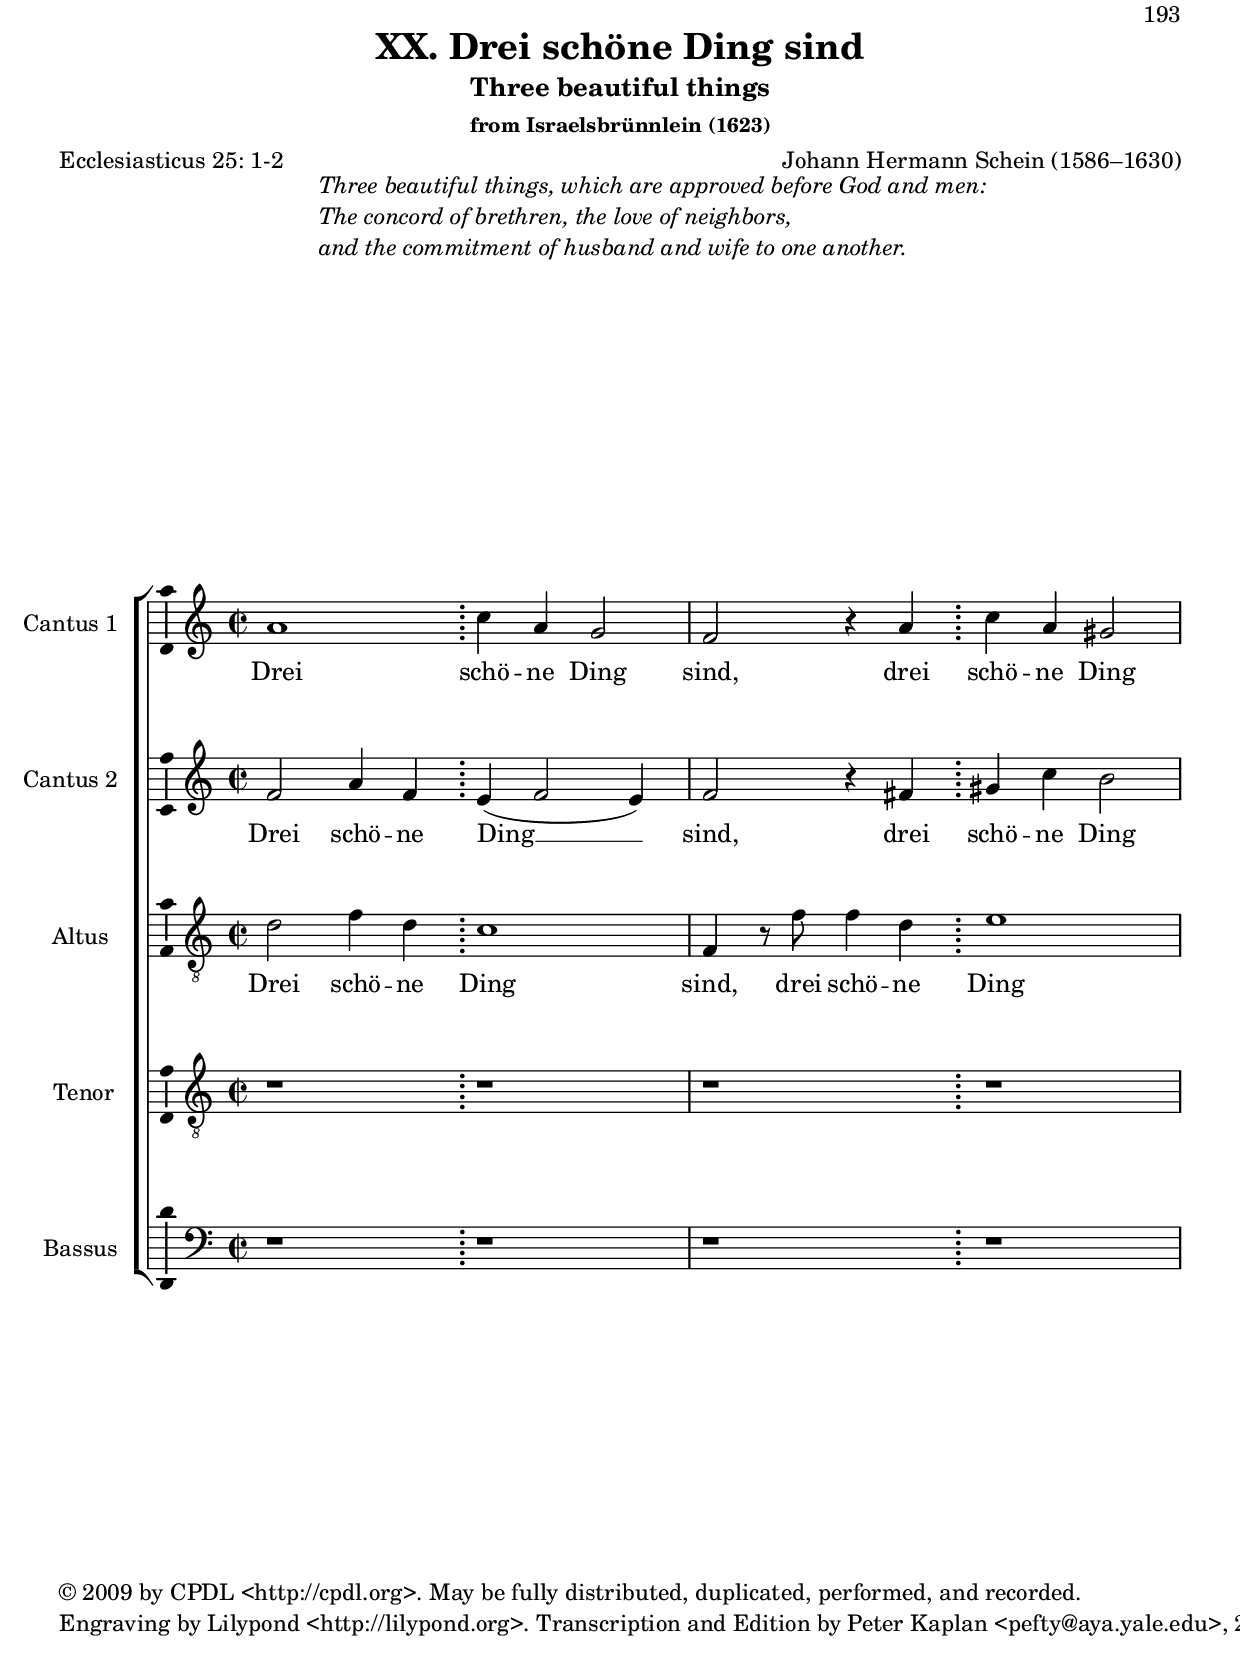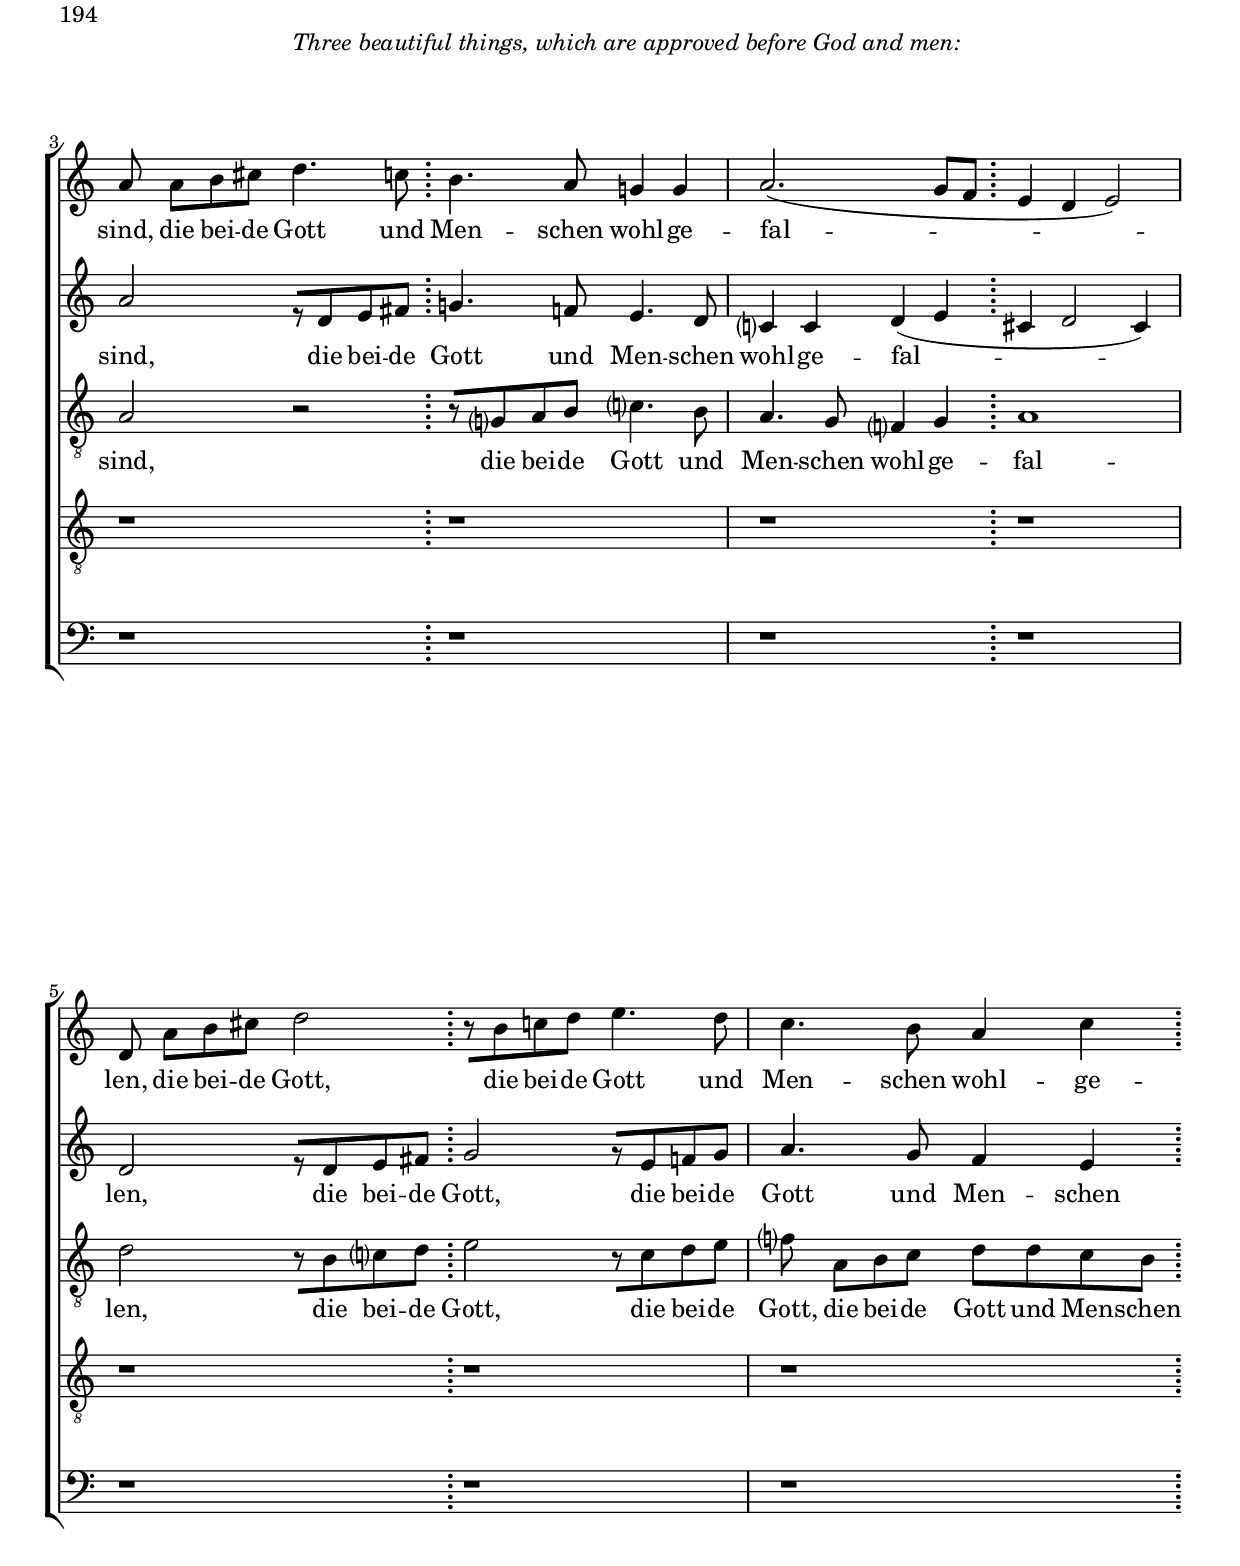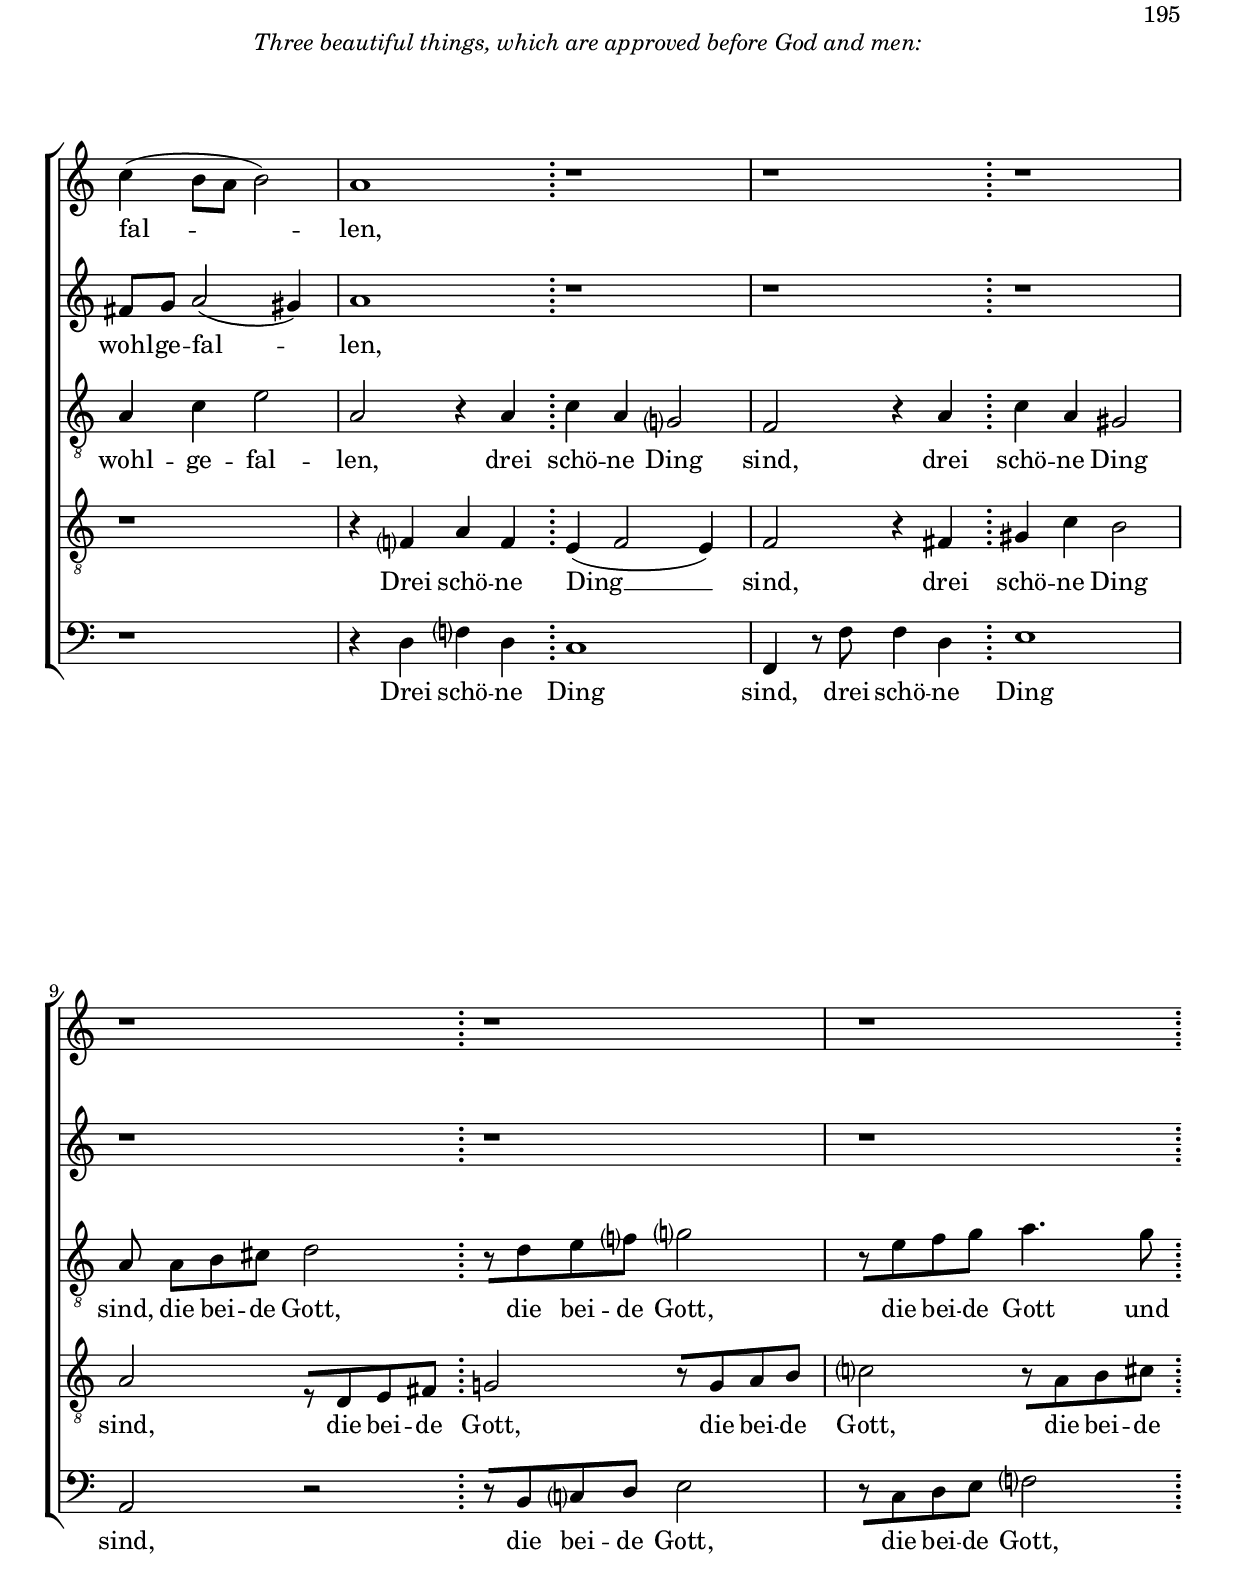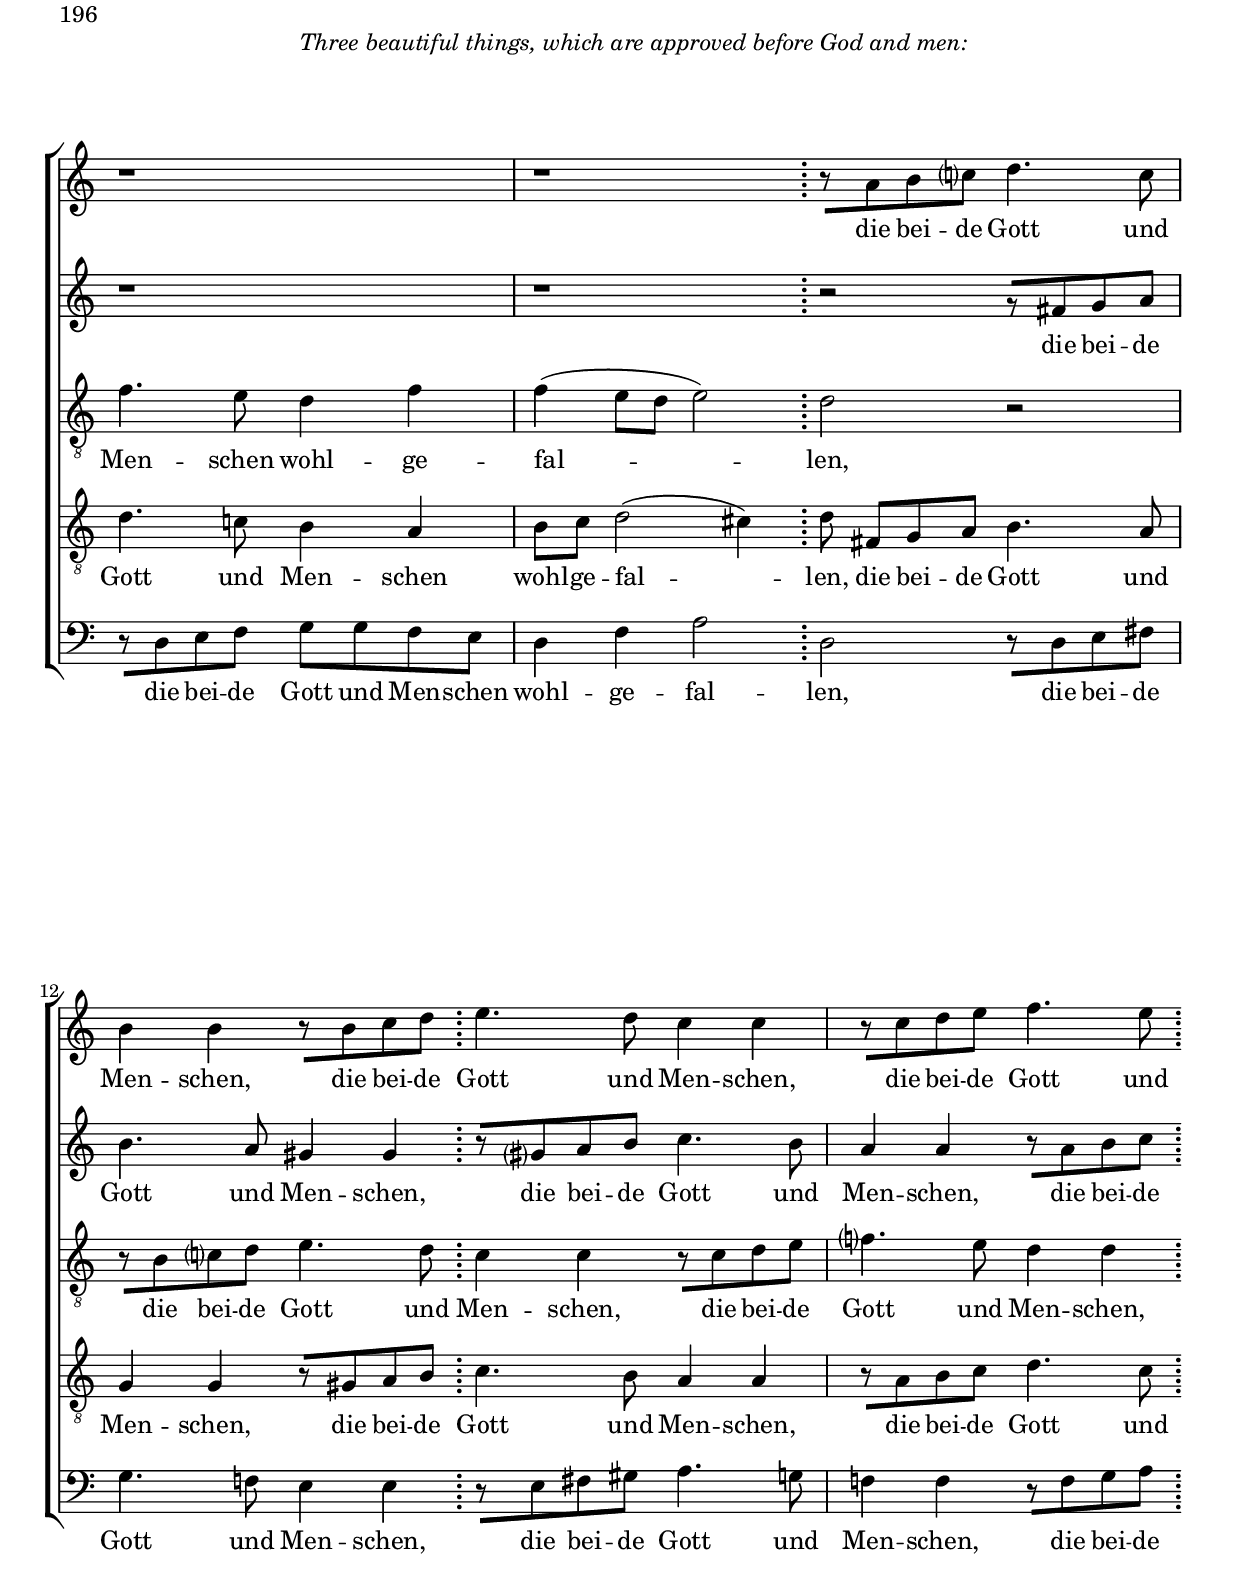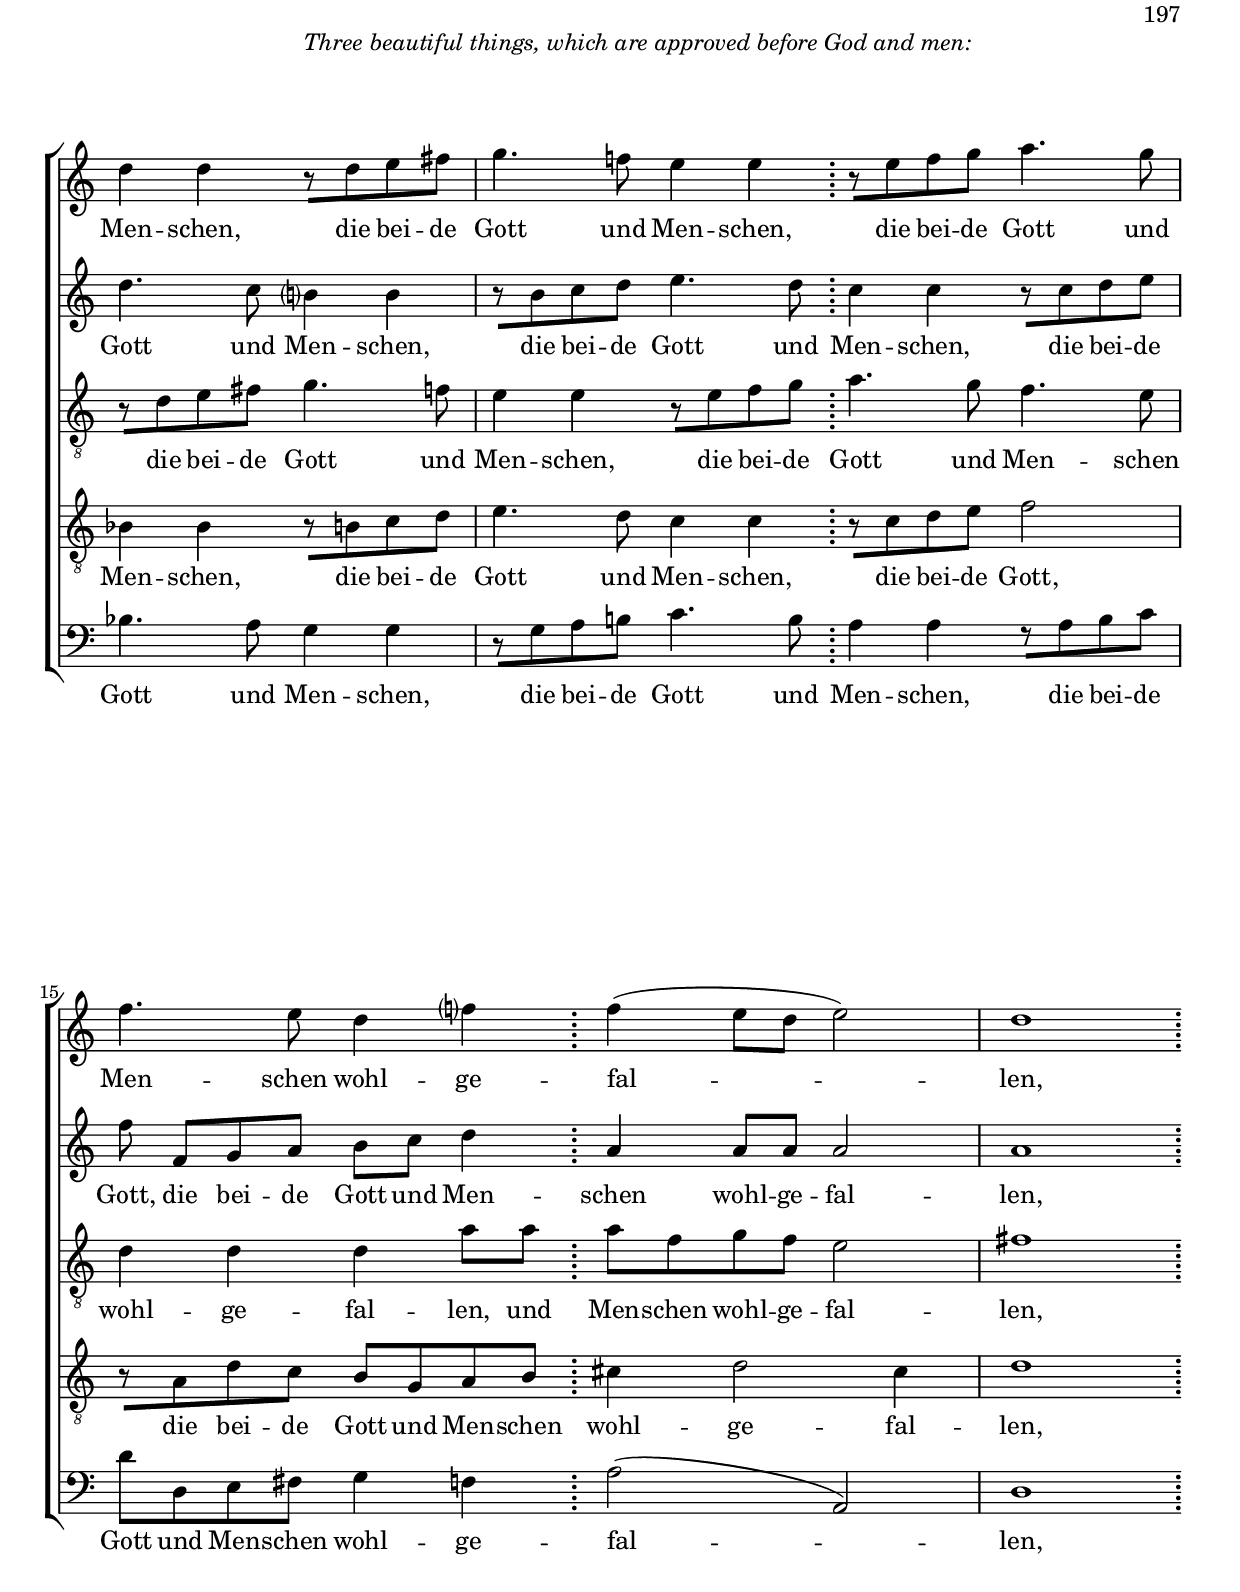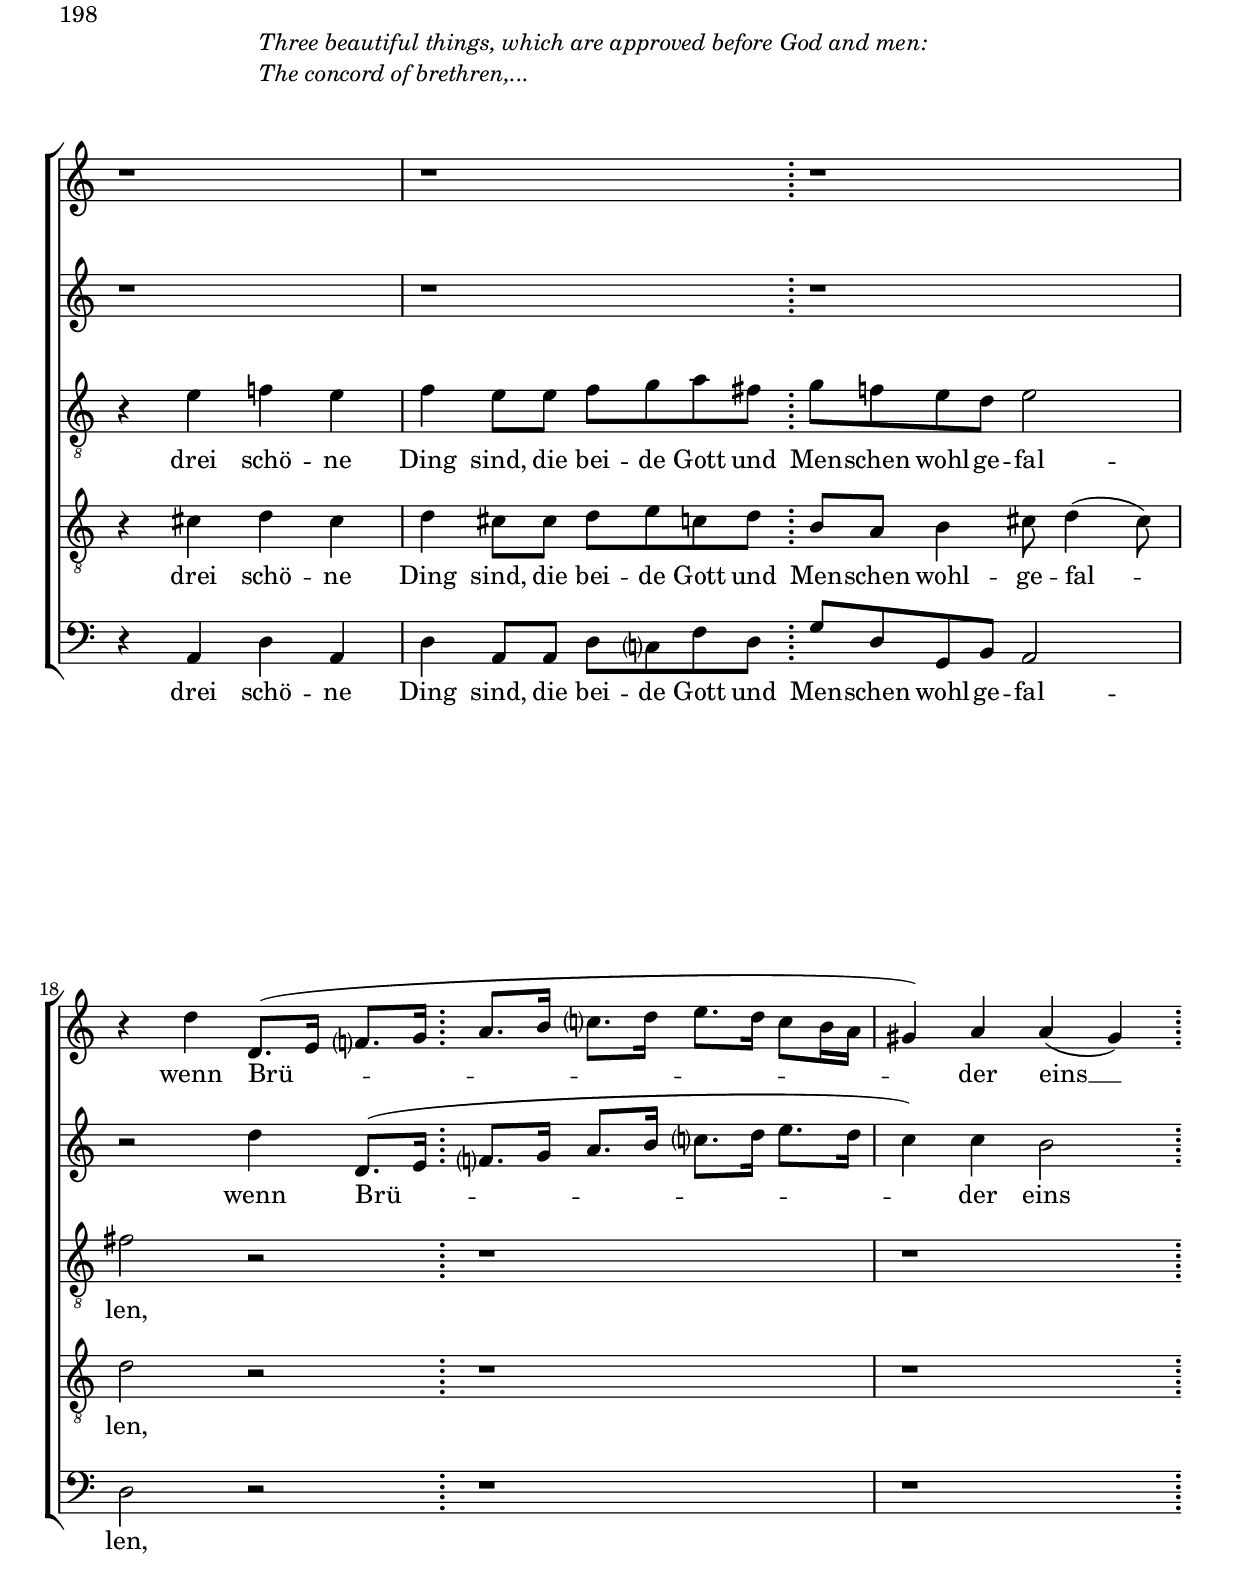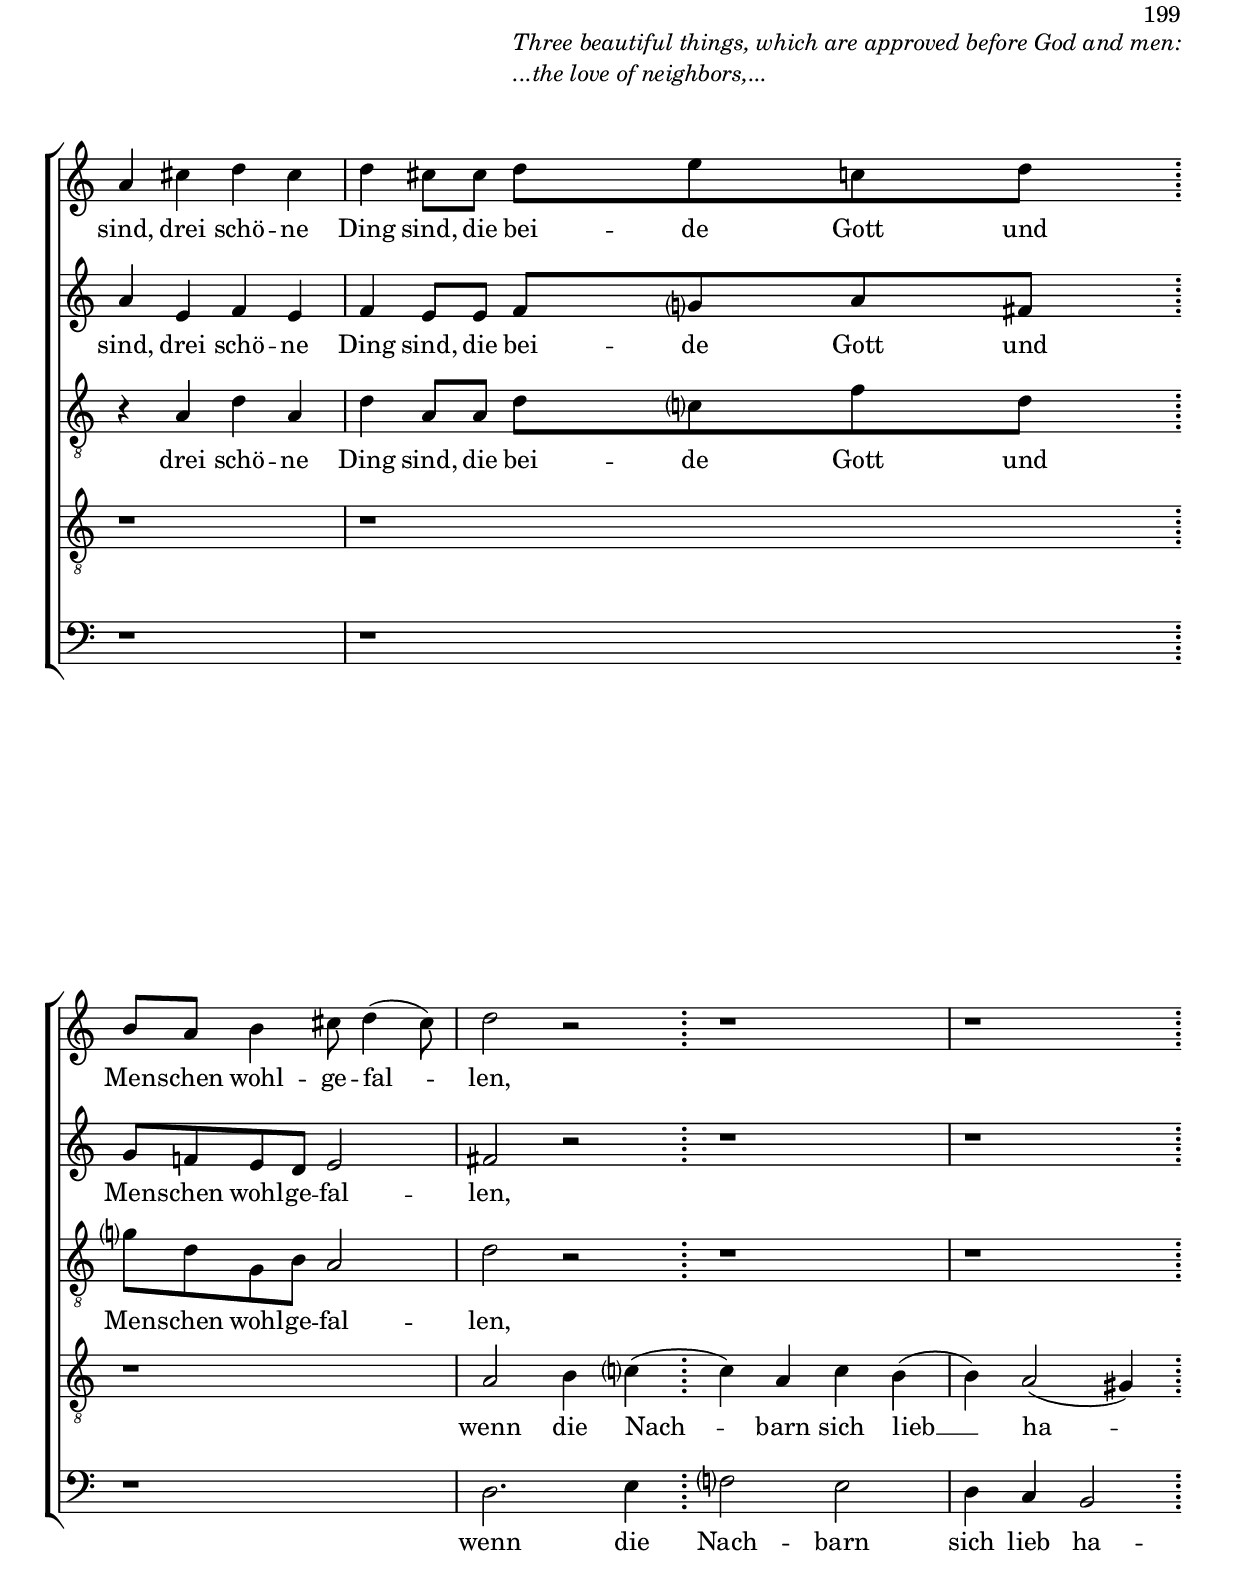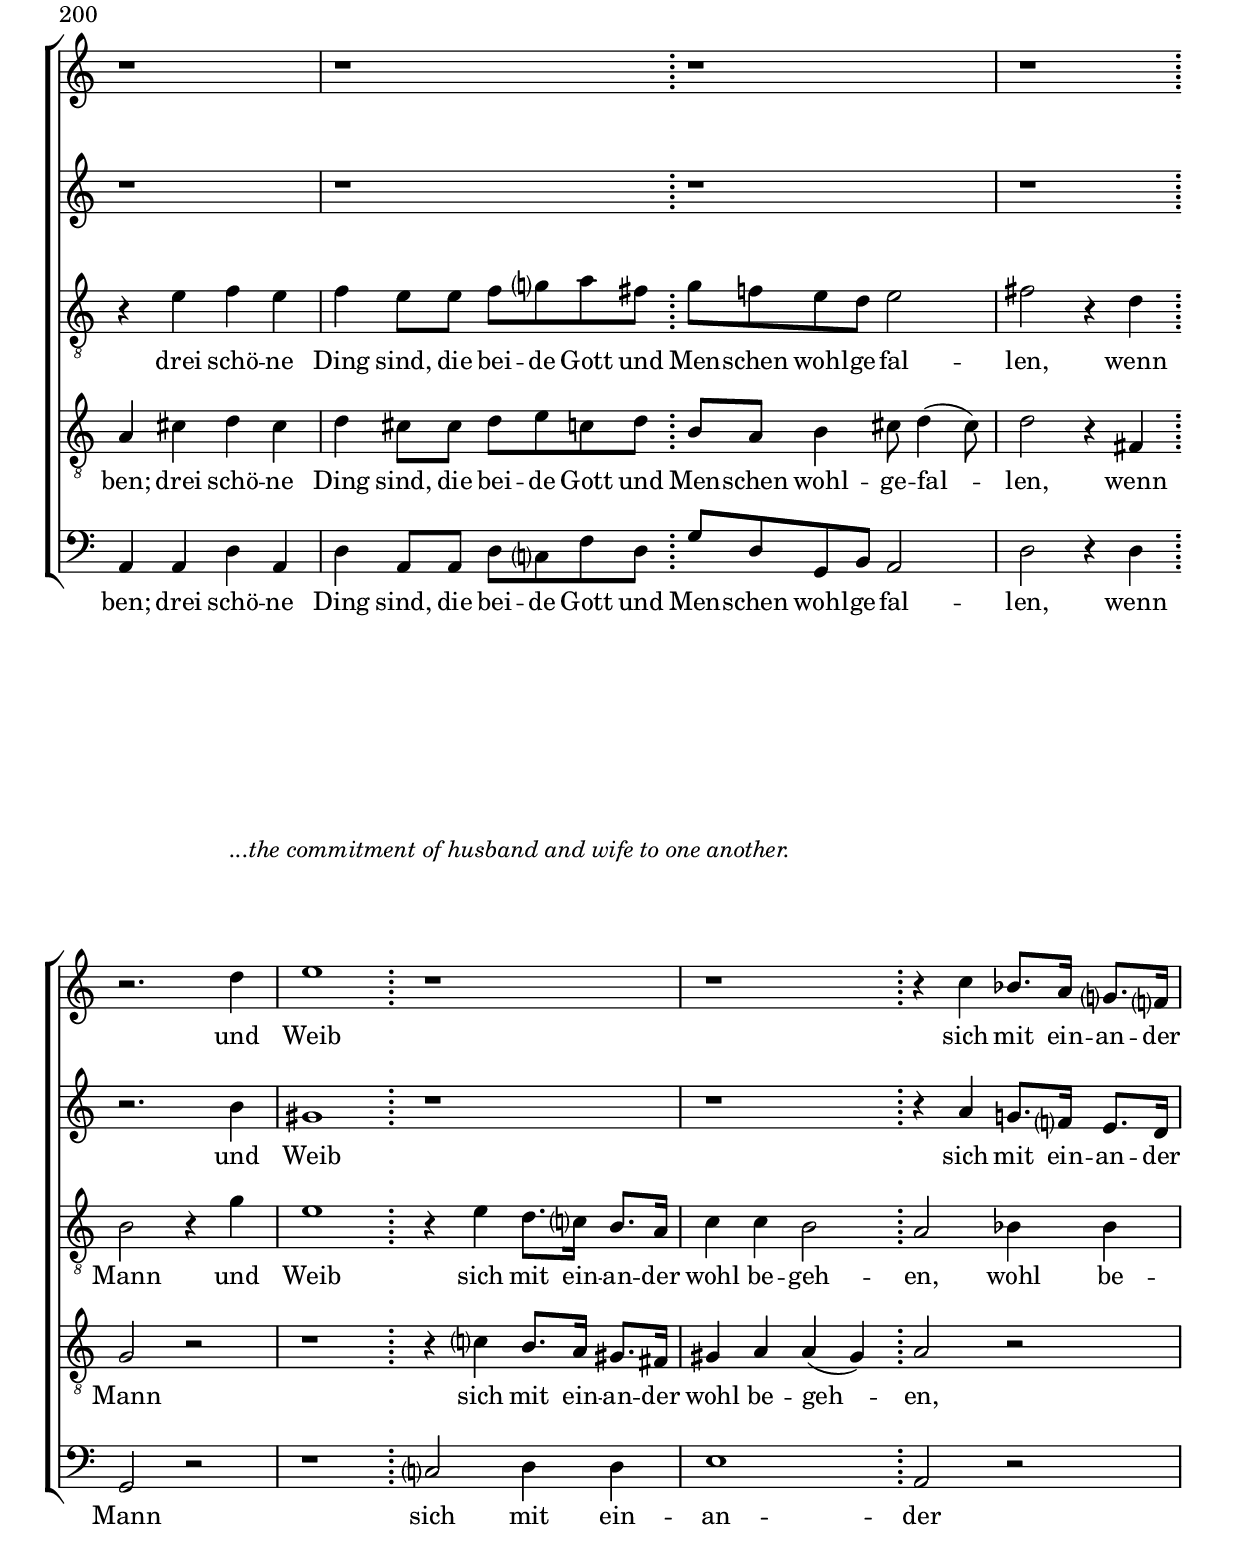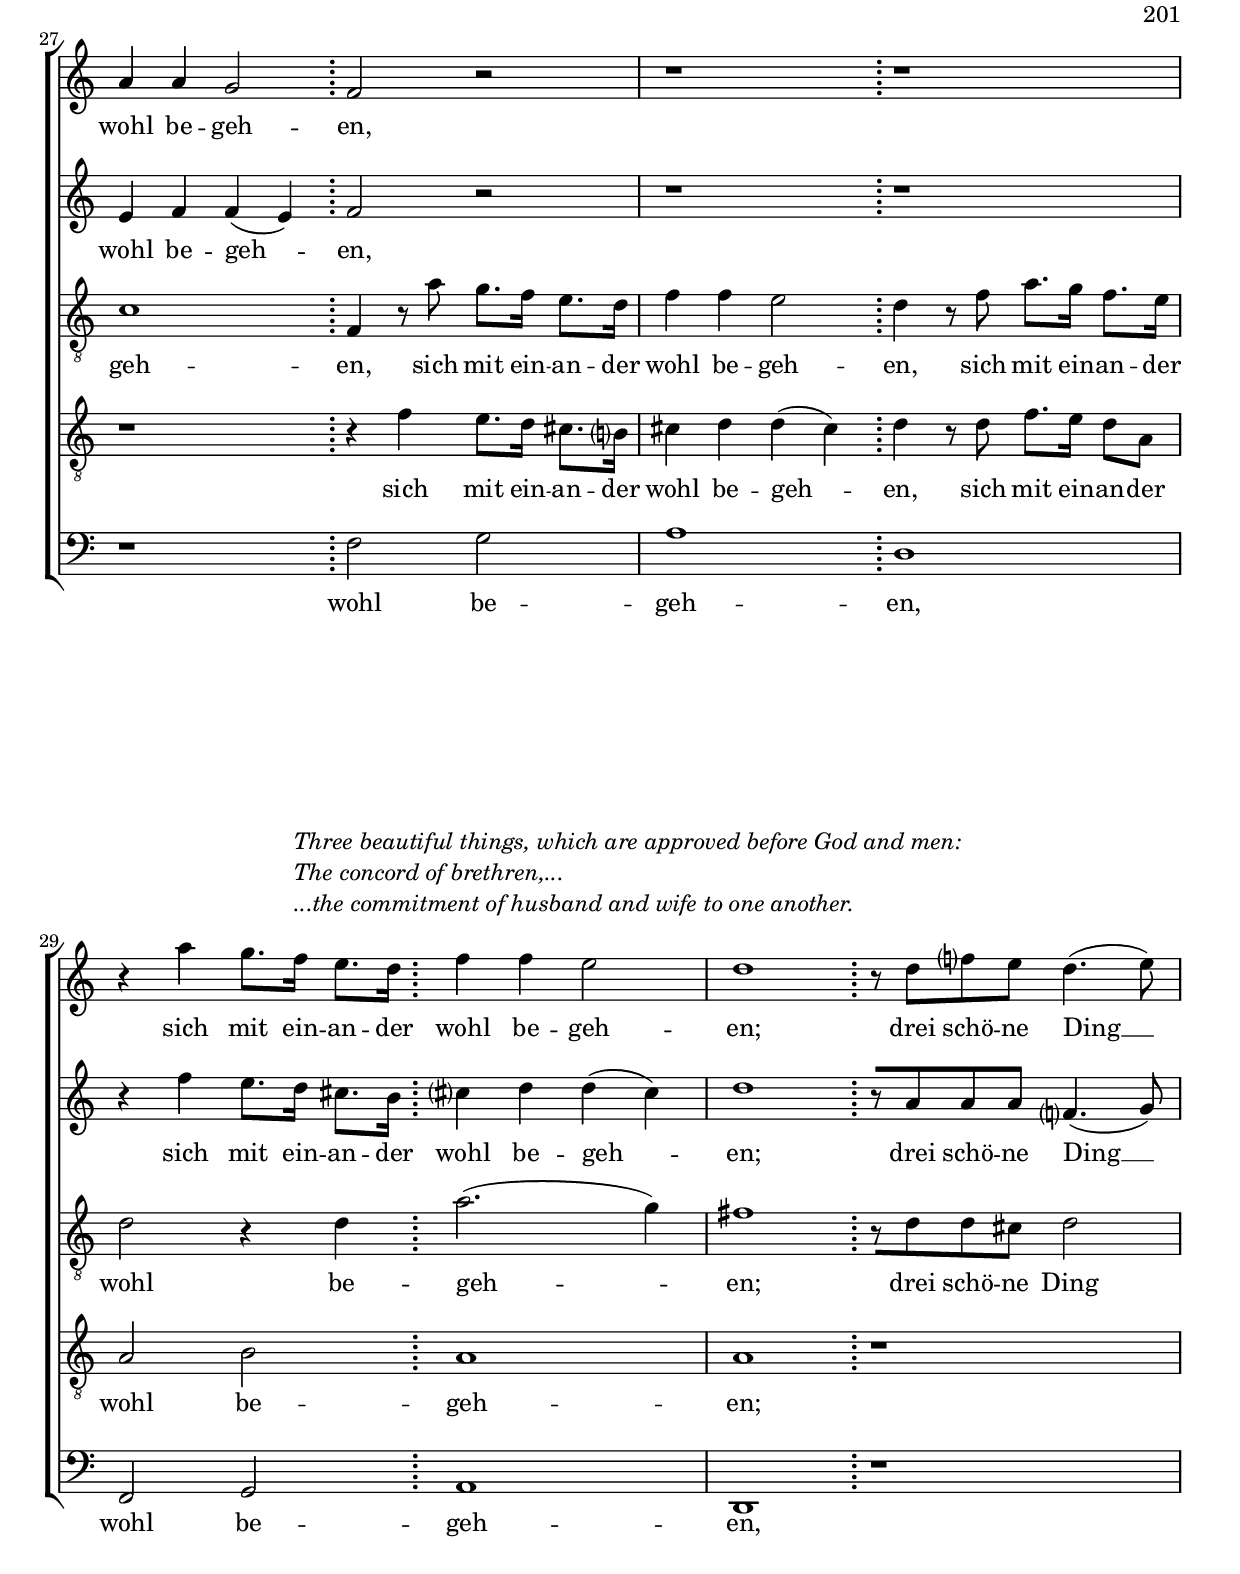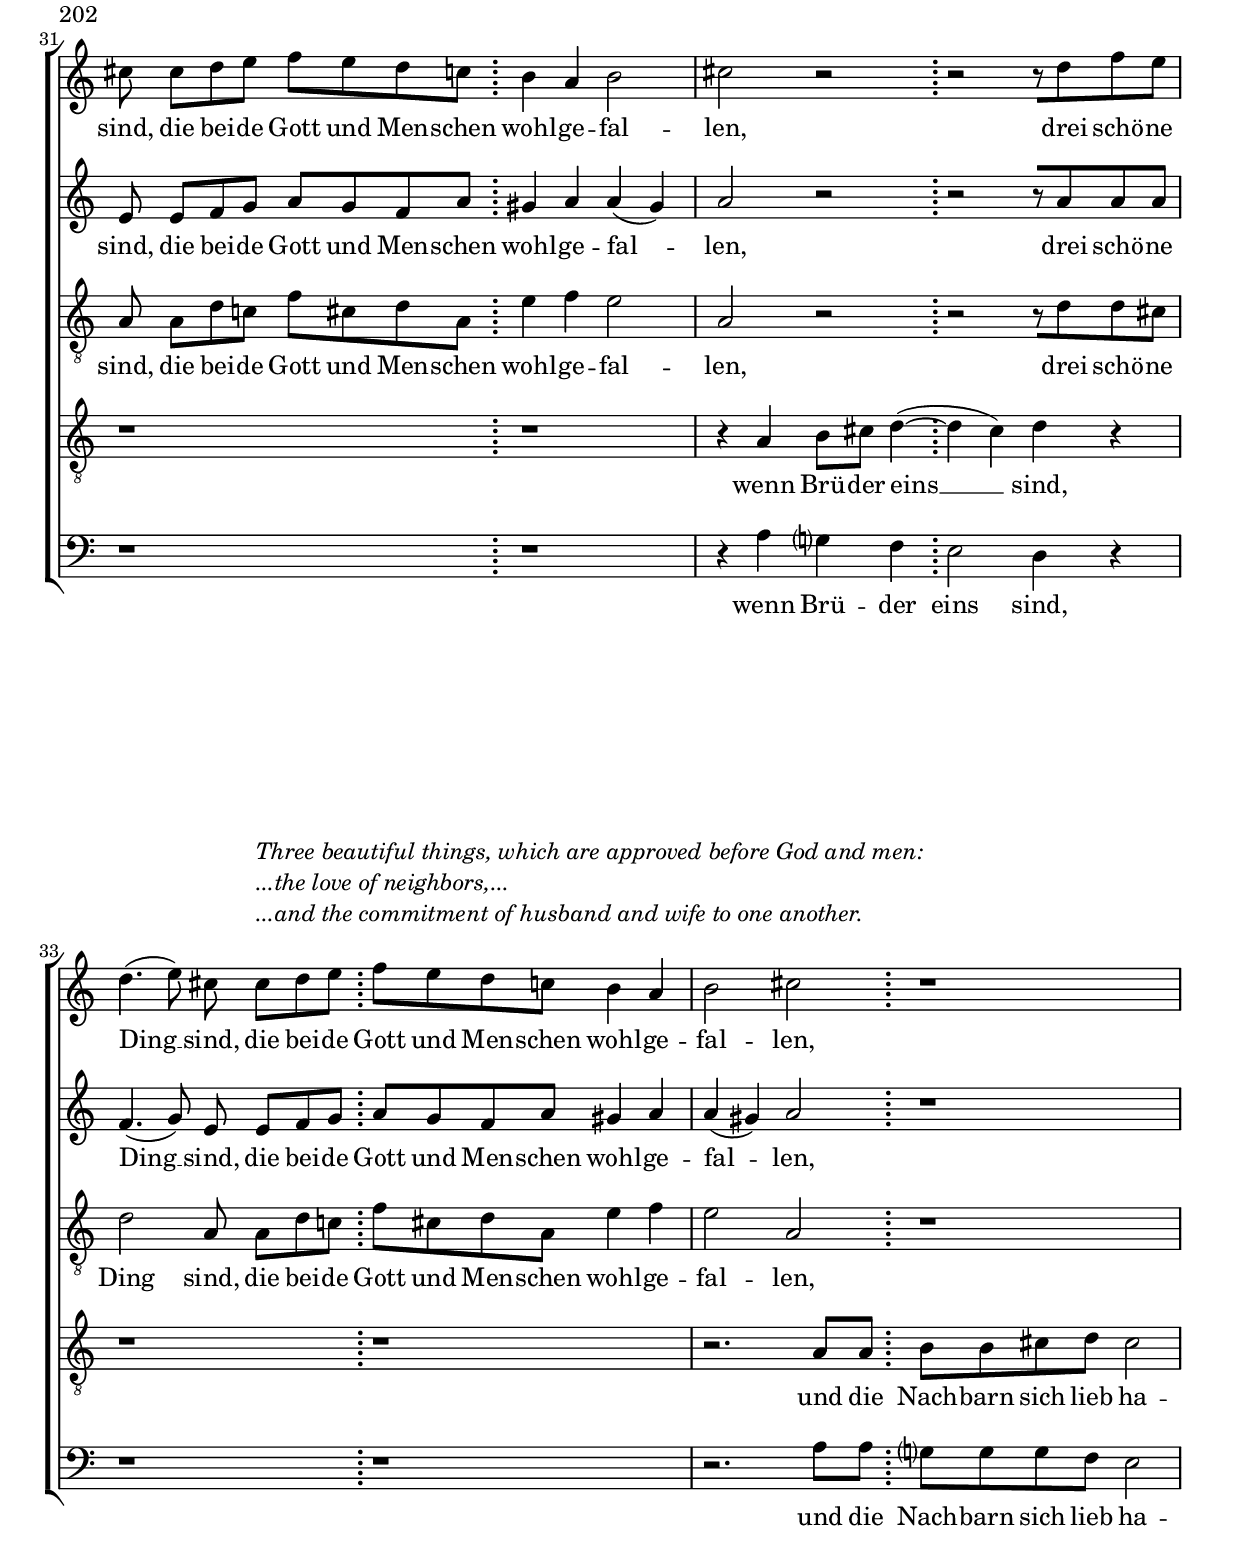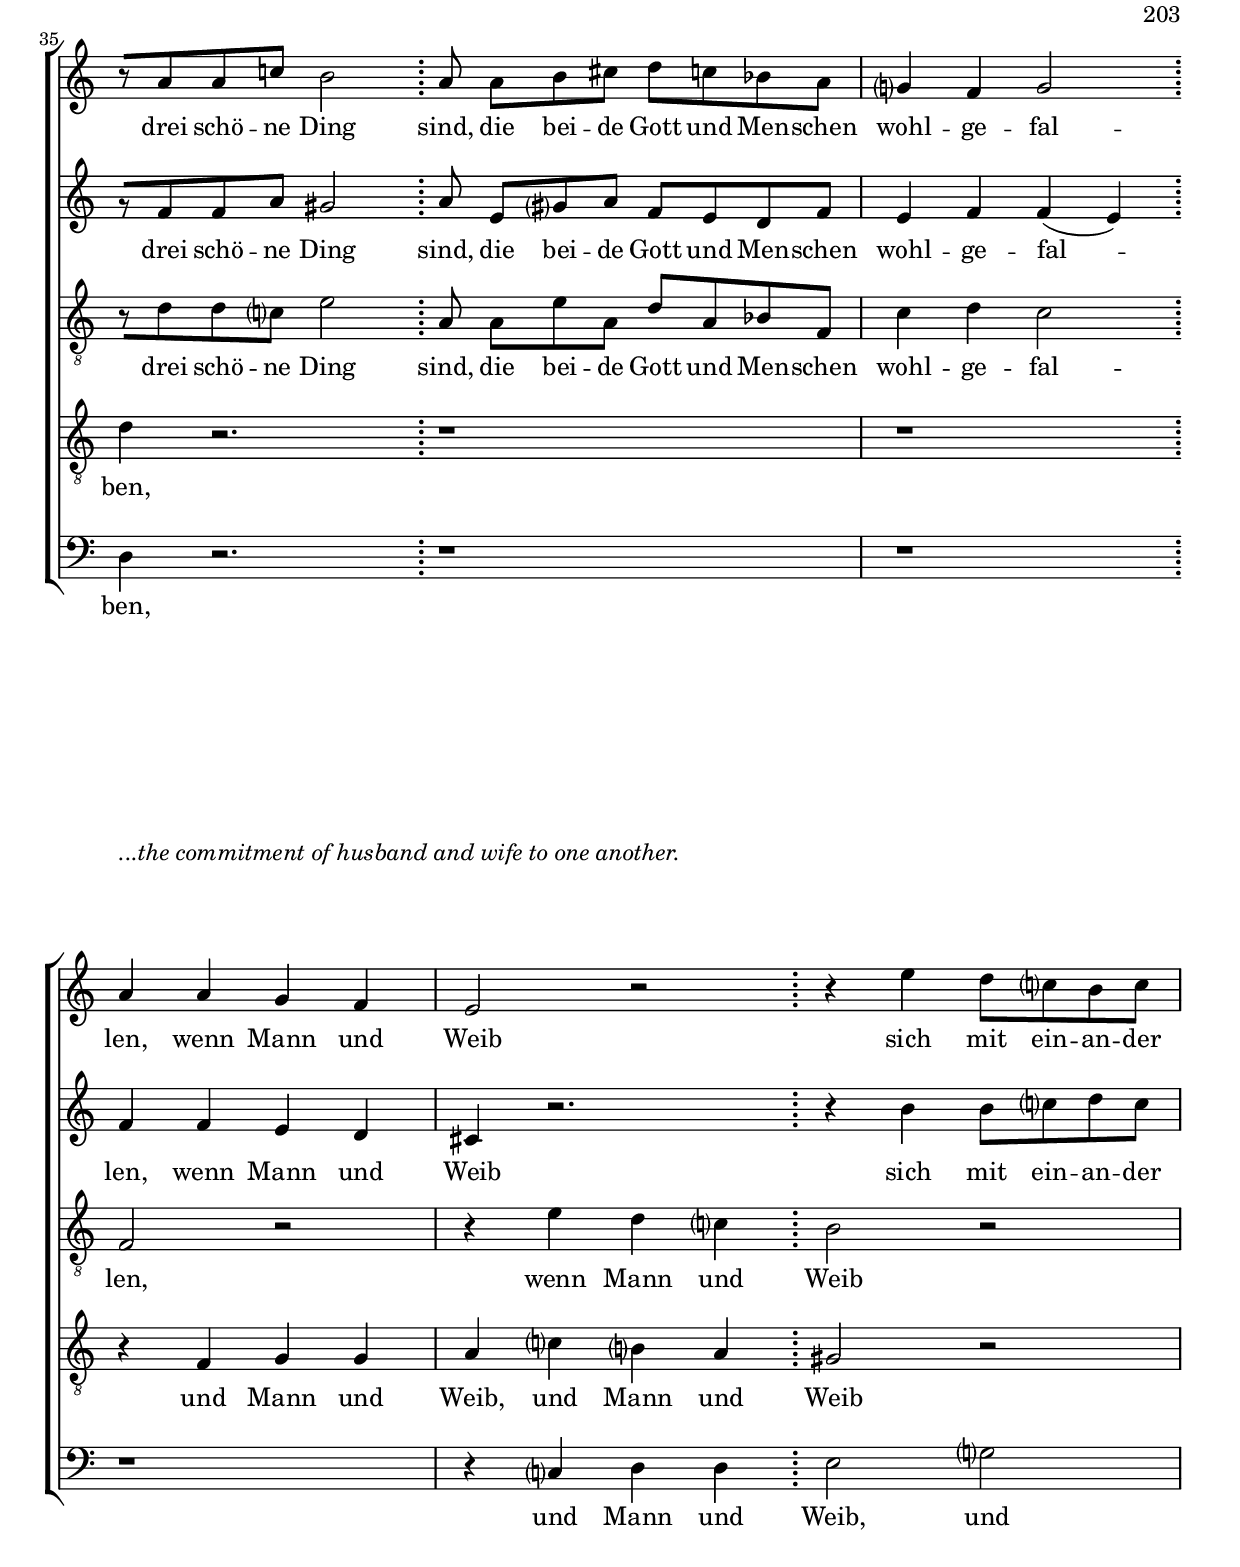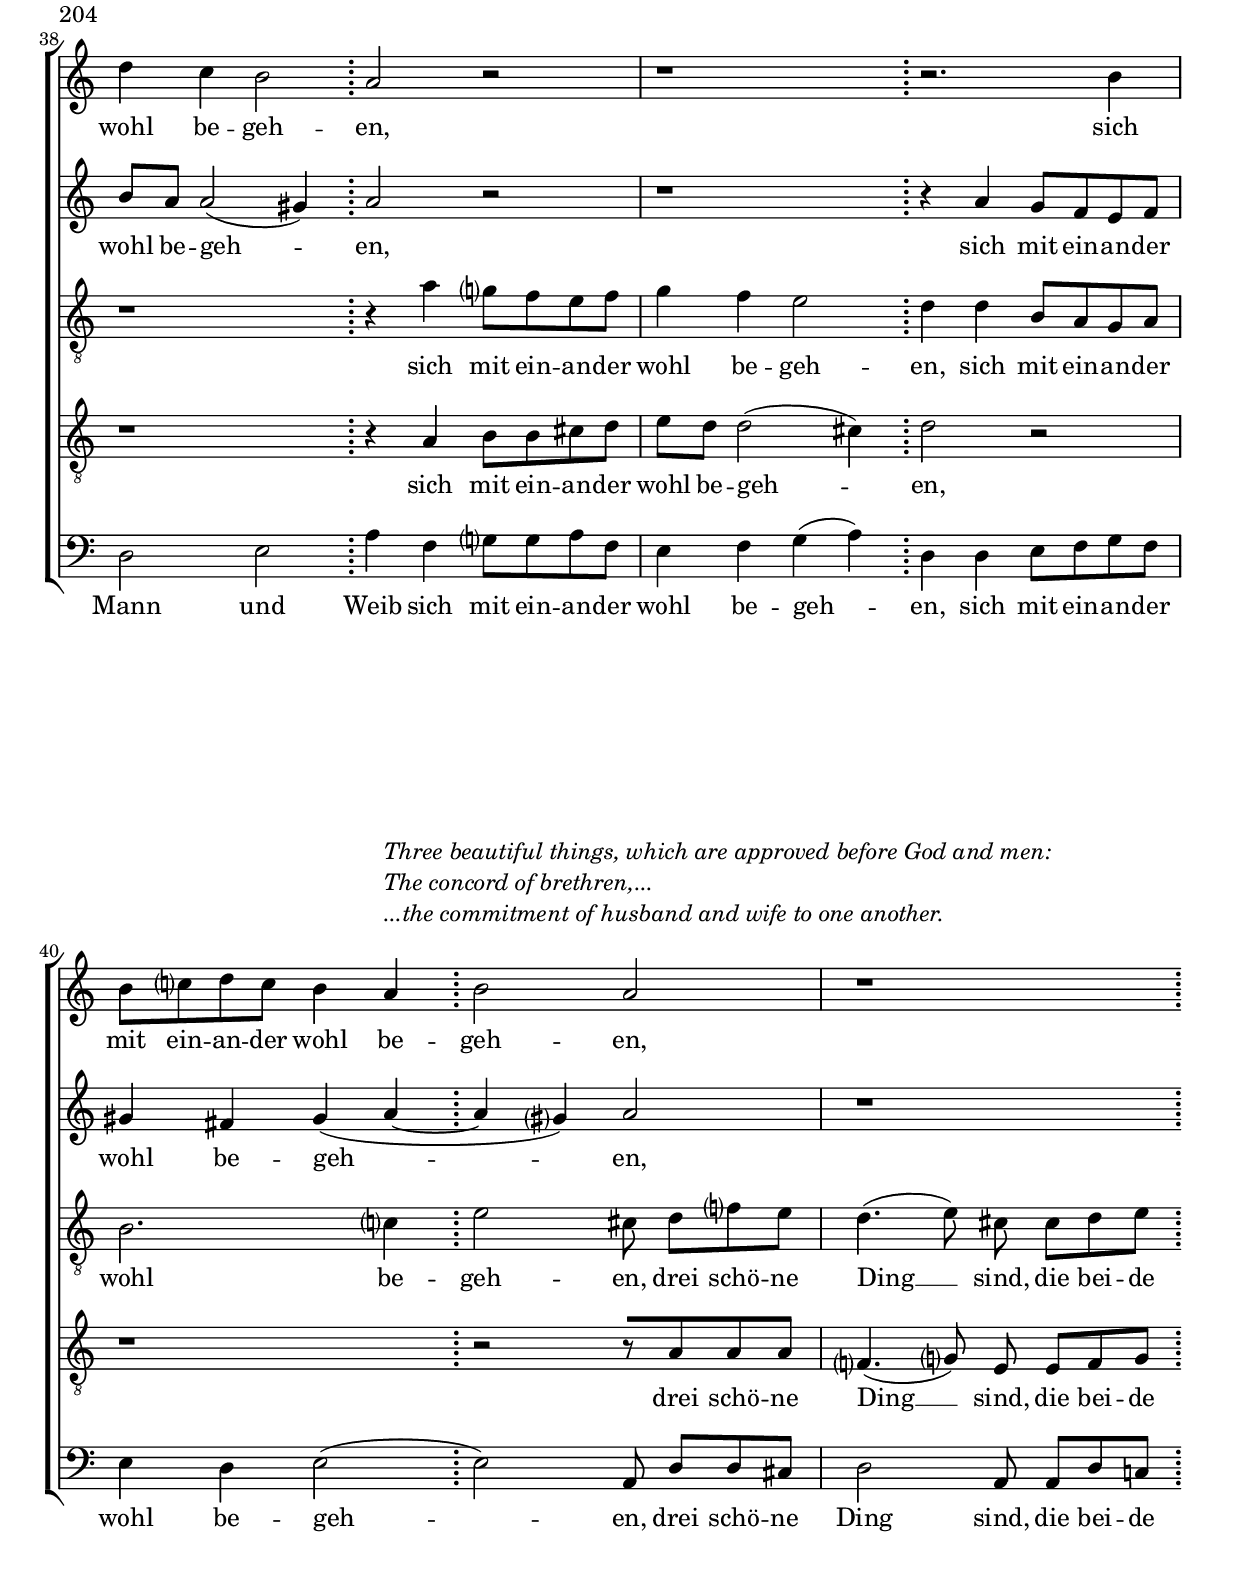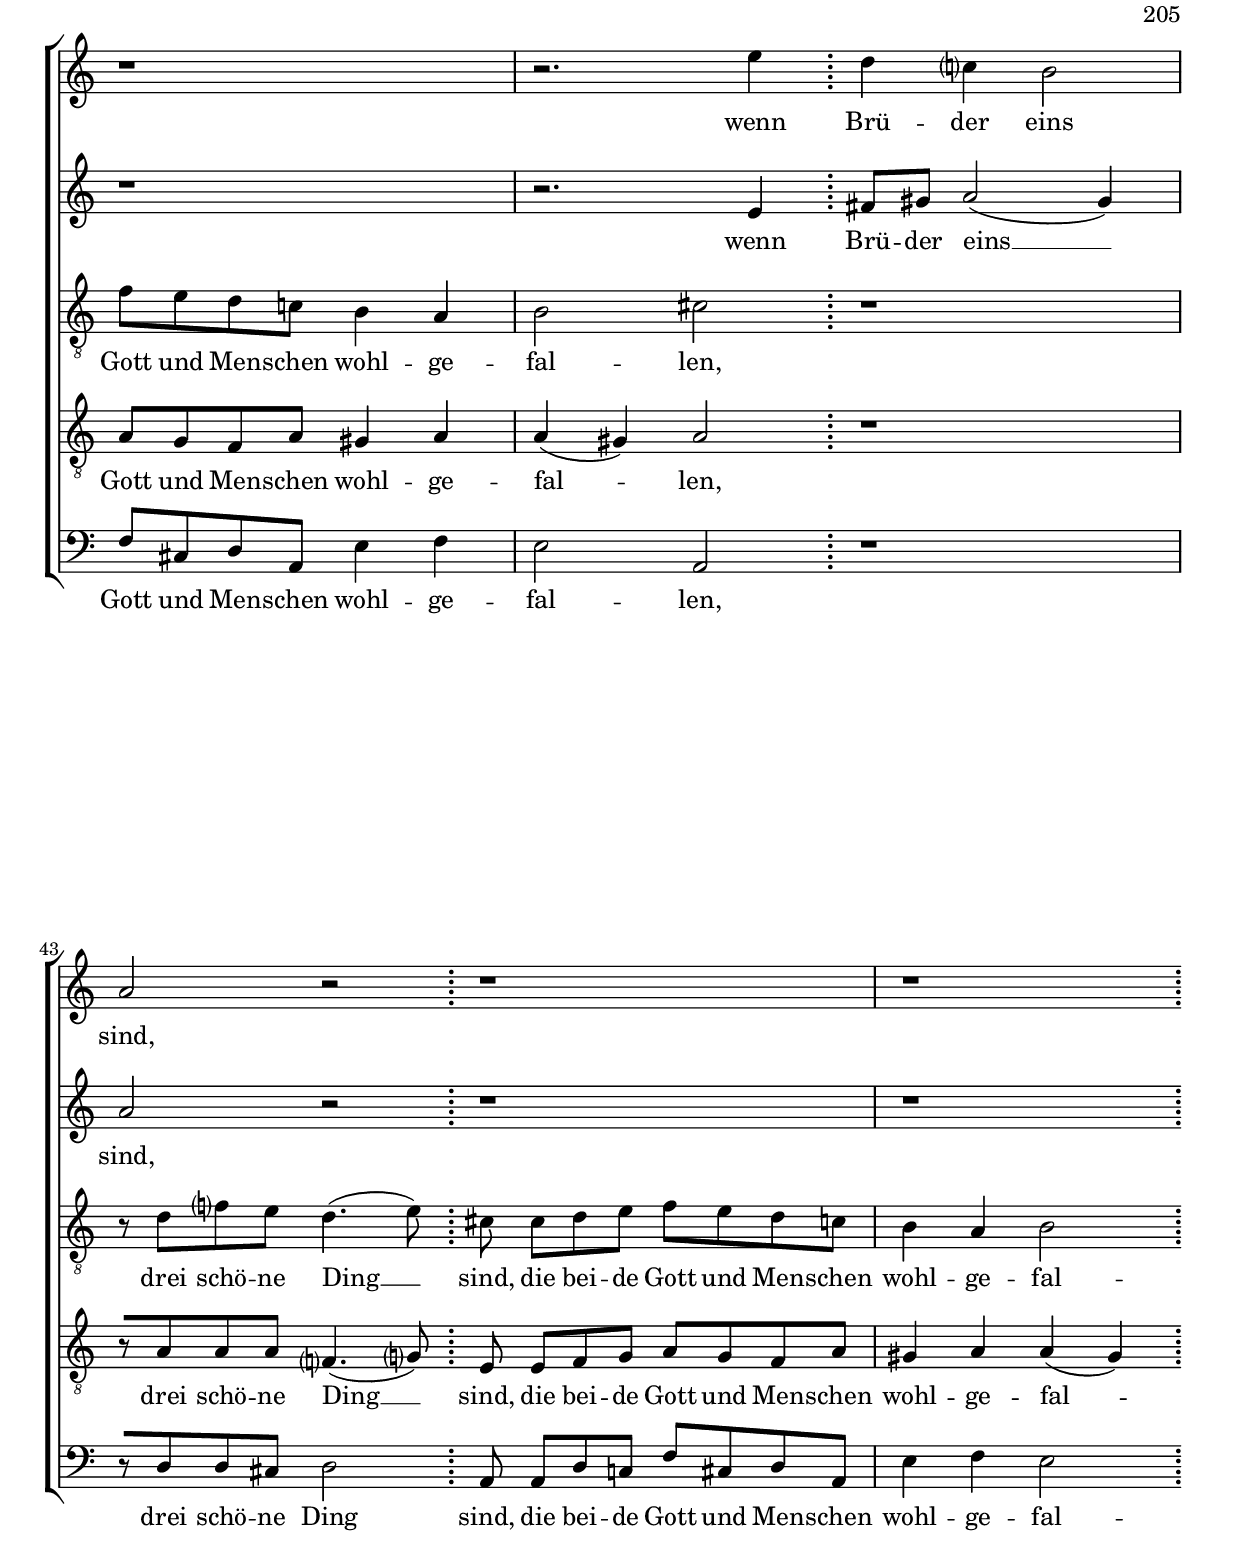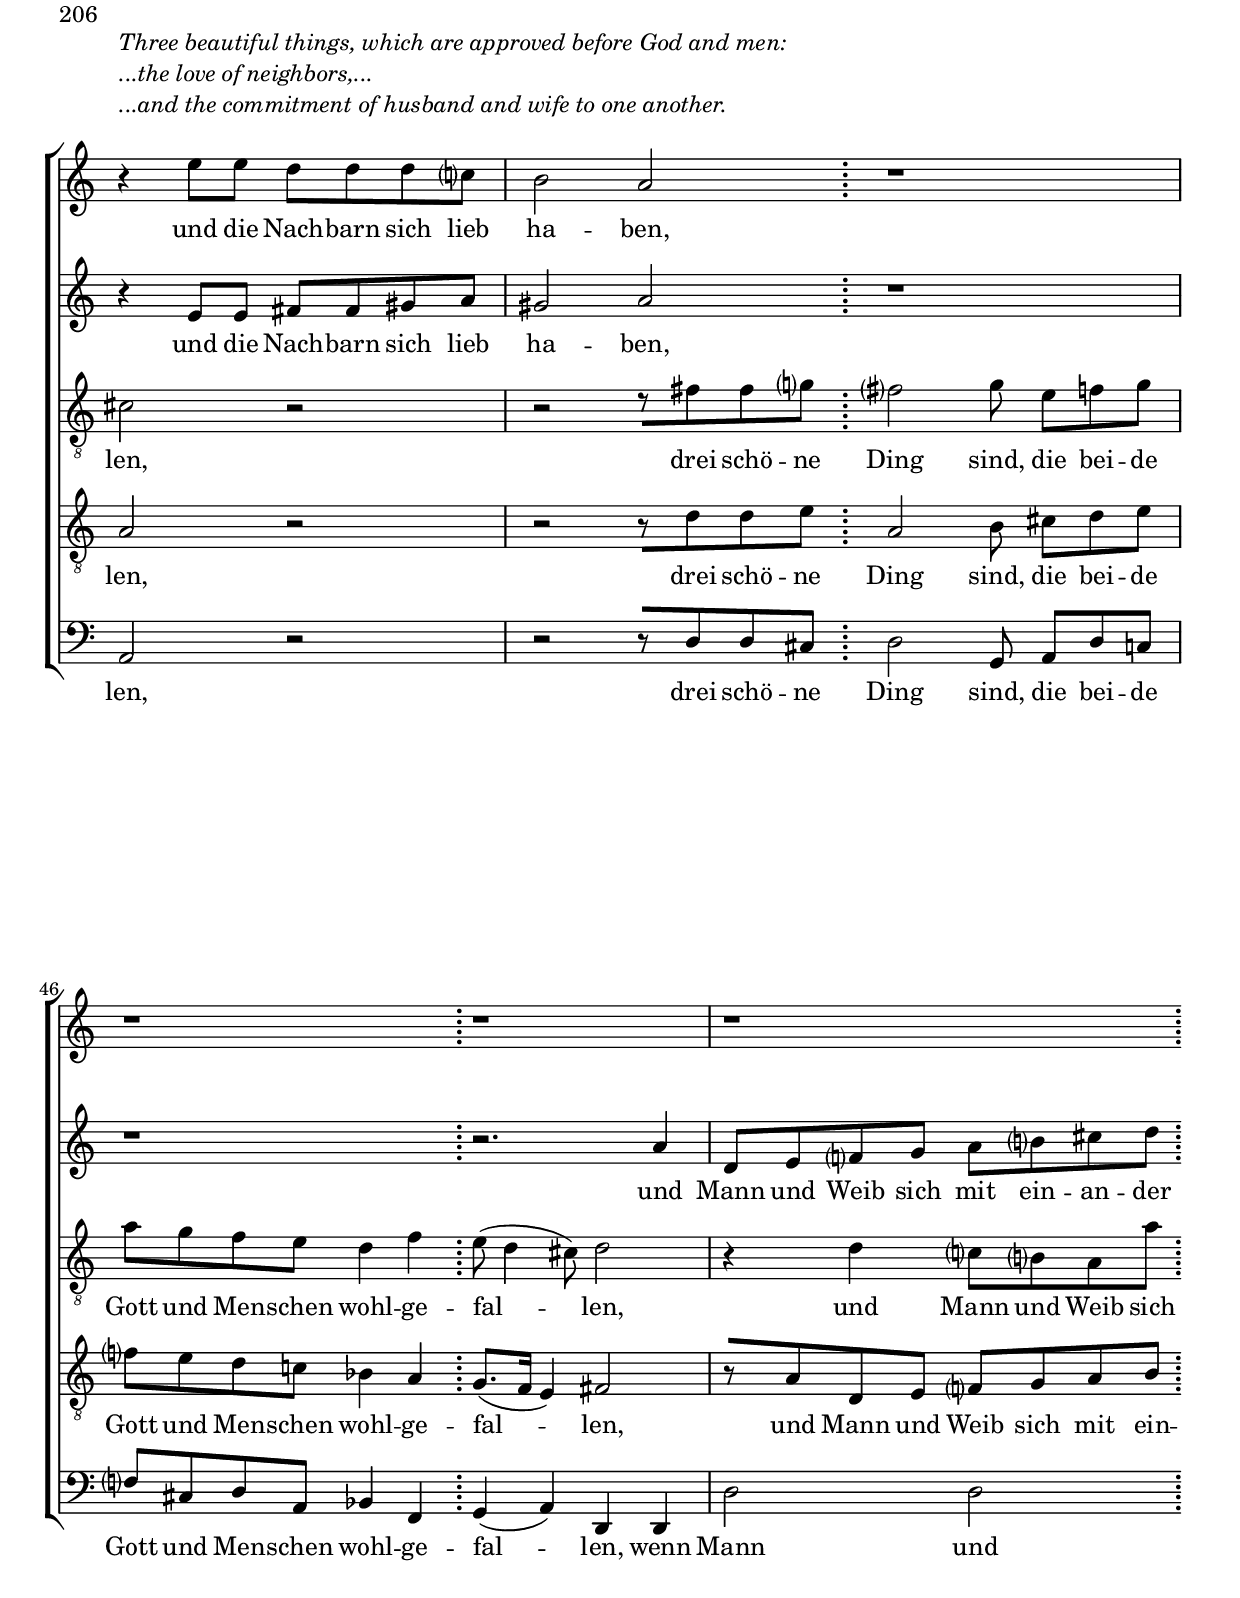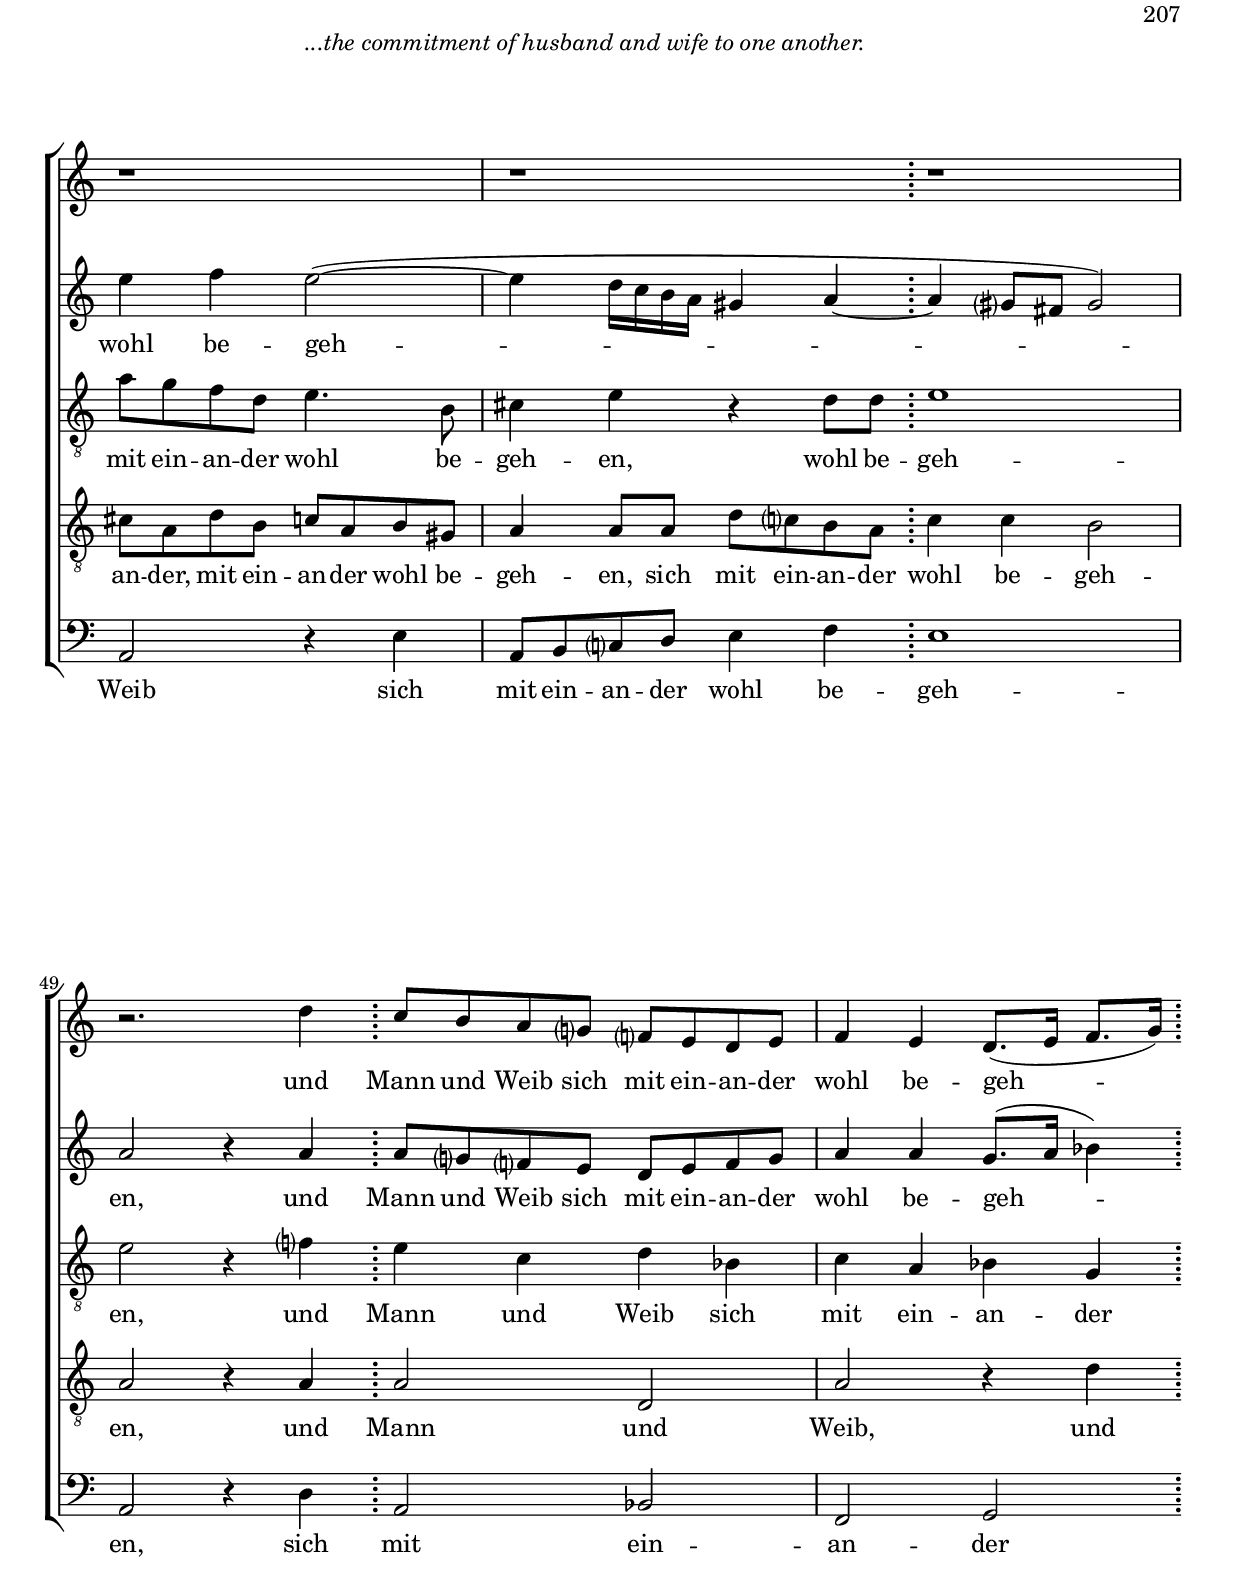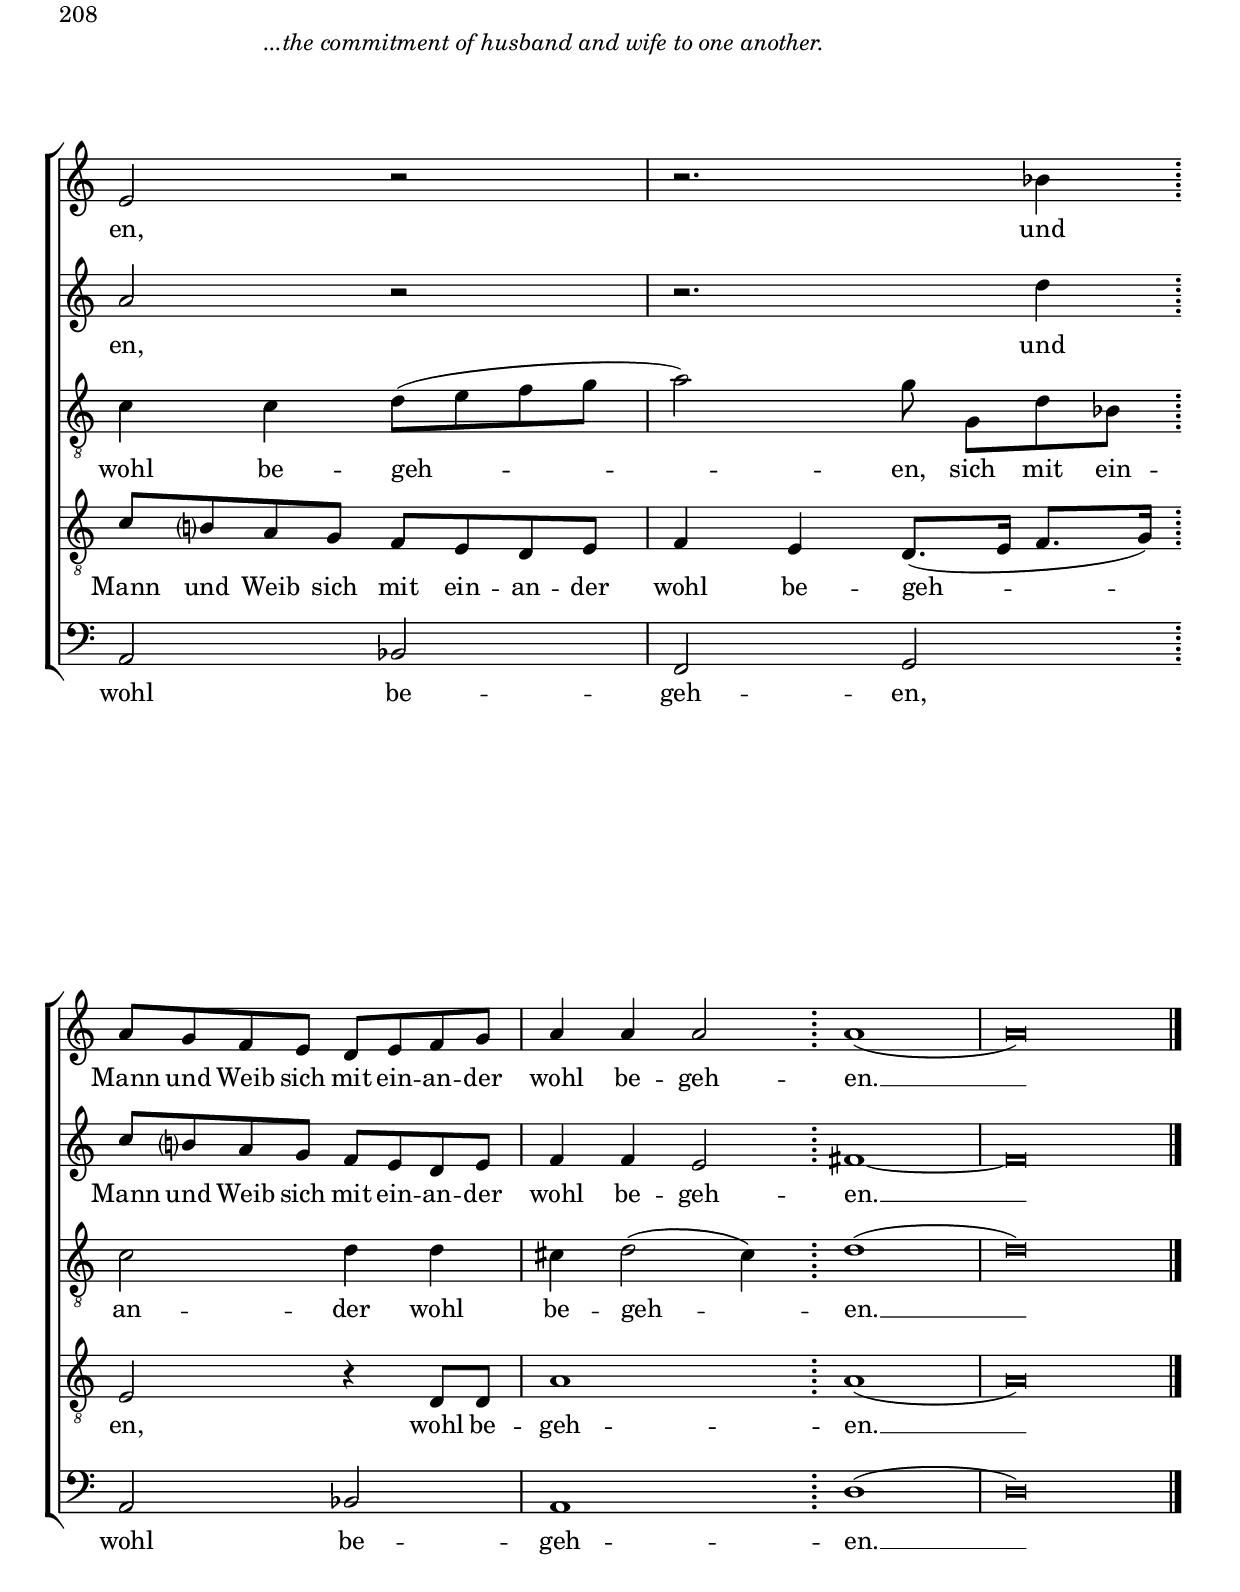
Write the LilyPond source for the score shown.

     \version "2.10.10"

twentylineone = \markup{ \hspace#0 \raise #10 \italic \line {Three beautiful things, which are approved before God and men:}}
twentylineonetwo = \markup{ \hspace#0 \raise #10 \italic \column { \line {Three beautiful things, which are approved before God and men:} \line {The concord of brethren,...}}}
twentylineonethree = \markup{ \hspace#0 \raise #10 \italic \column { \line {Three beautiful things, which are approved before God and men:} \line {...the love of neighbors,...}}}
twentylinefour = \markup{ \hspace#0 \raise #10 \italic \line {...the commitment of husband and wife to one another.}}
twentylineonetwofour = \markup{ \hspace#0 \raise #10 \italic \column { \line {Three beautiful things, which are approved before God and men:} \line {The concord of brethren,...} \line {...the commitment of husband and wife to one another.}}}
twentylineonethreefour = \markup{ \hspace#0 \raise #10 \italic \column { \line {Three beautiful things, which are approved before God and men:} \line {...the love of neighbors,...} \line {...and the commitment of husband and wife to one another.}}}
twentylineonefour = \markup{ \hspace#0 \raise #10 \italic \column { \line {Three beautiful things, which are approved before God and men:} \line {...the commitment of husband and wife to one another.}}}


\paper {
 first-page-number = #193
 print-first-page-number = ##t
  between-system-space = 2.0\cm
  between-system-padding = #1
  ragged-bottom=##f
  ragged-last-bottom=##f
  bottom-margin = 2.0\cm
  top-margin = 0.1\cm
%  system-count = #16
  systemSeparatorMarkup = ""
	oddFooterMarkup = \markup \abs-fontsize #11 {
		\on-the-fly #first-page { \column { 
              \line {© 2009 by CPDL <http://cpdl.org>. May be fully distributed, duplicated, performed, and recorded.}
              \line {Engraving by Lilypond <http://lilypond.org>. Transcription and Edition by Peter Kaplan <pefty@aya.yale.edu>, 2009.}
                                               }
                                     }
                                                   }
        }
\header {
    title = "XX. Drei schöne Ding sind"
    subtitle = "Three beautiful things"
    subsubtitle = "from Israelsbrünnlein (1623)"
    composer = "Johann Hermann Schein (1586–1630)"
    date = "1623"
    poet = "Ecclesiasticus 25: 1-2"
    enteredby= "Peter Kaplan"
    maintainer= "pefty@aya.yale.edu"
    texidoc = "I have tried to limit my own editorial markings and interpretations.  Altus line cleffed for tenor rather than treble voice."
}


\markup { \hspace#25
  \italic \column {
    \line {Three beautiful things, which are approved before God and men: }
    \line {The concord of brethren, the love of neighbors, }
    \line {    and the commitment of husband and wife to one another.}                     
                              }
                         }

\pointAndClickOff

     \score { 
      <<
        \new ChoirStaff <<
        \new Staff = CantusOne <<
               {  
      <<
     \override Stem #'neutral-direction = #up 
     \override Staff.TimeSignature #'style = #'()
        \clef treble
        \key a \minor 
        \new Voice = "CantusOne" {
     \override NoteHead #'style = #'baroque
        \set Staff.midiInstrument = "synth voice"
        \set Staff.vocalName = "Cantus 1  "

\time 4/2
\once \override Staff.TimeSignature #'stencil = #ly:text-interface::print
\once \override Staff.TimeSignature #'text = \markup \musicglyph #"timesig.C22"
% final copy should just say "¢"
a'1                                         \bar ":" c''4 a' g'2
f'2 r4 a'                                   \bar ":" c'' a' gis'2
\pageBreak
a'8 a'[ b' cis''] d''4.^\twentylineone c''8 \bar ":" b'4. a'8 g'!4 g'
a'2.( g'8 f'                                \bar ":" e'4 d' e'2)
% measure 5
d'8 a'[ b' cis''] d''2      \bar ":" r8 [ b' c'' d''] e''4. d''8
c''4. b'8 a'4 c''              
                  \stemDown
                            \bar ":" c''(b'8 a' b'2^\twentylineone)
a'1                         \bar ":" r
               \stemNeutral
r1                          \bar ":" r
r1                          \bar ":" r
% measure 10
r1                                     \bar ":" <<{r1}{s2 s^\twentylineone}>>
r1                                     \bar ":" r8[ a' b' c''?] d''4. c''8
b'4 b' r8[ b' c'' d'']                 \bar ":" e''4. d''8 c''4 c''
r8[ c'' d'' e''] f''4. e''8            \bar ":" d''4 d'' r8^\twentylineone[ d'' e'' fis'']
g''4. f''!8 e''4 e''                   \bar ":" r8[ e'' f'' g''] a''4. g''8
% measure 15
f''4. e''8 d''4 f''?                   \bar ":" f''( e''8 d'' e''2) 
d''1                      \break       \bar ":" <<{r1}{s2 s^\twentylineonetwo}>>
r1                                     \bar ":" r
r4 d'' d'8.( e'16 f'?8. g'16           \bar ":" a'8. b'16 c''?8. d''16 e''8. d''16 c''8 b'16 a'
gis'4) a' a'( gis')                    \bar ":" a' cis'' d'' cis''
% measure 20
d''4 cis''8 cis'' d''^\twentylineonethree e'' c'' d'' \bar ":" b' a' b'4 cis''8 d''4( cis''8)
d''2 r                                                \bar ":" r1
r1                                                    \bar ":" r
r1                                                    \bar ":" r
r1                                                    \bar ":" r2. d''4^\twentylinefour
% measure 25
e''1                                  \bar ":" r
r1                                                    \bar ":" r4 c'' bes'8. a'16 g'?8. f'?16
\break
a'4 a' g'2                                            \bar ":" f' r
r1                                                    \bar ":" r
r4 a'' g''8. f''16^\twentylineonetwofour e''8. d''16  \bar ":" f''4 f'' e''2
% measure 30 
d''1                                                       \bar ":" r8 d'' f''? e'' d''4.( e''8)
cis''8 cis''[ d'' e''] f'' e'' d'' c''                     \bar ":" b'4 a' b'2
cis''2 r                                                   \bar ":" r r8[ d'' f'' e'']
\break
d''4.( e''8) cis'' cis''^\twentylineonethreefour[ d'' e''] \bar ":" f'' e'' d'' c'' b'4 a'
b'2 cis''                                                  \bar ":" r1
% measure 35
r8[ a' a' c''!] b'2                    \bar ":" a'8 a'[ b' cis''] d'' c'' bes' a'
g'?4 f' g'2                            \bar ":" a'4^\twentylinefour a' g' f'
e'2 r                                  \bar ":" r4 e'' d''8 c''? b' c''
\break
d''4 c'' b'2                           \bar ":" a'2 r
r1                                     \bar ":" r2. b'4
% measure 40
b'8 c''? d'' c'' b'4 a'^\twentylineonetwofour \bar ":" b'2 a'
r1                                            \bar ":" r
r2. e''4                                      \bar ":" d''4 c''? b'2
a'2 r                                         \bar ":" r1
r1                                            \bar ":" r4^\twentylineonethreefour e''8 e'' d'' d'' d'' c''?
% measure 45
b'2 a'                                 \bar ":" r1
r1                                     \bar ":" r
r1                                     \bar ":" <<{r1}{s2 s^\twentylinefour}>>
r1                                     \bar ":" r
\break
r2. d''4                               \bar ":" c''8 b' a' g'? f'? e' d' e' 
% measure 50
f'4 e' d'8.( e'16 f'8. g'16)           \bar ":" <<{e'2}{s4 s^\twentylinefour}>> r2
r2. bes'4                              \bar ":" a'8 g' f' e' d' e' f' g'
a'4 a' a'2                             \bar ":" a'1(
a'\breve)    \bar "|."
}
>>
}

>>

\new Lyrics 
\lyricsto "CantusOne"
        { 
Drei schö -- ne Ding
sind, drei schö -- ne Ding
sind, die bei -- de Gott und Men -- schen wohl -- ge --
fal --
len, die bei -- de Gott, die bei -- de Gott und 
Men -- schen wohl -- ge -- fal --
len, 



 die bei -- de Gott und 
Men -- schen, die bei -- de Gott und Men -- schen, 
 die bei -- de Gott und Men -- schen, die bei -- de 
Gott und Men -- schen, die bei -- de Gott und 
Men -- schen wohl -- ge -- fal --
len, 

 wenn Brü -- 
 der eins __ sind, drei schö -- ne 
Ding sind, die bei -- de Gott und Men -- schen wohl -- ge -- fal --
len, 


 und
Weib
 sich mit ein -- an -- der
wohl be -- geh -- en,

 sich mit ein -- an -- der wohl be -- geh -- 
en; drei schö -- ne Ding __
sind, die bei -- de Gott und Men -- schen wohl -- ge -- fal --
len, drei schö -- ne 
Ding __ sind, die bei -- de Gott und Men -- schen wohl -- ge -- 
fal -- len, 
 drei schö -- ne Ding sind, die bei -- de Gott und Men -- schen
wohl -- ge -- fal -- len, wenn Mann und 
Weib sich mit ein -- an -- der
wohl be -- geh -- en,
 sich 
mit ein -- an -- der wohl be -- geh -- en,

 wenn Brü -- der eins 
sind, 
und die Nach -- barn sich lieb
ha -- ben,


und Mann und Weib sich mit ein -- an -- der
wohl be -- geh -- en,
 und Mann und Weib sich mit ein -- an -- der
wohl be -- geh -- en. 
__
}



        \new Staff = CantusTwo <<
               {  
      <<
     \override Stem #'neutral-direction = #up 
     \override Staff.TimeSignature #'style = #'()
        \clef treble
        \key a \minor 
        \new Voice = "CantusTwo" {
     \override NoteHead #'style = #'baroque
        \set Staff.midiInstrument = "synth voice"
        \set Staff.vocalName = "Cantus 2  "

\time 4/2
\once \override Staff.TimeSignature #'stencil = #ly:text-interface::print
\once \override Staff.TimeSignature #'text = \markup \musicglyph #"timesig.C22"
% final copy should just say "¢"
f'2 a'4 f' e'( f'2 e'4)
f'2 r4 fis' gis' c'' b'2
a'2 r8[ d' e' fis'] g'!4. f'8 e'4. d'8
c'?4 c' d'( e' cis' d'2 cis'4) 
% measure 5
d'2 r8[ d' e' fis'] g'2 r8[ e' f' g']
a'4. g'8 f'4 e' fis'8 g' a'2( gis'4)
a'1 r
r1 r
r1 r
% measure 10
r1 r
r1 r2 r8[ fis' g' a']
b'4. a'8 gis'4 gis' r8[ gis'? a' b'] c''4. b'8
a'4 a' r8[ a' b' c''] d''4. c''8 b'?4 b'
r8[ b' c'' d''] e''4. d''8 c''4 c'' r8[ c'' d'' e'']
% measure 15
f''8 f'[ g' a'] b' c'' d''4 a' a'8 a' a'2 
a'1 r
r1 r
r2 d''4 d'8.( e'16 f'?8. g'16 a'8. b'16 c''?8. d''16 e''8. d''16
c''4) c'' b'2 a'4 e' f' e'
% measure 20
f'4 e'8 e' f' g'? a' fis' g' f' e' d' e'2
fis'2 r r1
r1 r
r1 r
r1 r2. b'4
% measure 25
gis'1 r
r1 r4 a' g'!8. f'?16 e'8. d'16
e'4 f' f'( e') f'2 r
r1 r
r4 f'' e''8. d''16 cis''8. b'16 cis''?4 d'' d''( cis'')
% measure 30 
d''1 r8[ a' a' a'] f'?4.( g'8)
e'8\noBeam e'[ f' g'] a' g' f' a' gis'4 a' a'( gis')
a'2 r r r8[ a' a' a']
f'4.( g'8) e' e'[ f' g'] a' g' f' a' gis'4 a'
a'4( gis') a'2 r1
% measure 35
r8[ f' f' a'] gis'2 a'8 e'[ gis'? a'] f' e' d' f'
e'4 f' f'( e') f' f' e' d'
cis'4 r2. r4 b' b'8 c''? d'' c''
b'8 a' a'2( gis'4) a'2 r
r1 r4 a' g'8 f' e' f'
% measure 40
gis'4 fis' gis'( a'~a' gis'?) a'2
r1 r
r2. e'4 fis'8 gis' a'2( gis'4)
a'2 r r1
r1 r4 e'8 e' fis' fis' gis' a'
% measure 45
gis'2 a' r1
r1 r2. a'4
d'8 e' f'? g' a' b'? cis'' d'' e''4 f'' e''2(~
e''4 d''16 c'' b' a' gis'4 a'~a' gis'?8 fis' gis'2)
a'2 r4 a' a'8 g'? f'? e' d' e' f' g'
% measure 50
a'4 a' g'8.( a'16 bes'4) a'2 r
r2. d''4 c''8 b'? a' g' f' e' d' e'
f'4 f' e'2 fis'1~
fis'\breve
\bar "|."
}
>>
}

>>

\new Lyrics 
\lyricsto "CantusTwo"
        { 
Drei schö -- ne Ding __
sind, drei schö -- ne Ding
sind, die bei -- de Gott und Men -- schen 
wohl -- ge -- fal --
len, die bei -- de Gott, die bei -- de 
Gott und Men -- schen wohl -- ge -- fal --
len, 



 die bei -- de 
Gott und Men -- schen, die bei -- de Gott und 
Men -- schen, die bei -- de Gott und Men -- schen, 
 die bei -- de Gott und Men -- schen, die bei -- de 
Gott, die bei -- de Gott und Men -- schen wohl -- ge -- fal --
len, 

 wenn Brü -- 
 der eins sind, drei schö -- ne 
Ding sind, die bei -- de Gott und Men -- schen wohl -- ge -- fal --
len, 


 und
Weib
 sich mit ein -- an -- der
wohl be -- geh -- en,

 sich mit ein -- an -- der wohl be -- geh -- 
en; drei schö -- ne Ding __
sind, die bei -- de Gott und Men -- schen wohl -- ge -- fal --
len, drei schö -- ne 
Ding __ sind, die bei -- de Gott und Men -- schen wohl -- ge -- 
fal -- len, 
 drei schö -- ne Ding sind, die bei -- de Gott und Men -- schen
wohl -- ge -- fal -- len, wenn Mann und 
Weib sich mit ein -- an -- der
wohl be -- geh -- en,
 sich mit ein -- an -- der 
wohl be -- geh -- en,

 wenn Brü -- der eins __ 
sind, 
 und die Nach -- barn sich lieb
ha -- ben,
 und 
Mann und Weib sich mit ein -- an -- der wohl be -- geh -- 

en, und Mann und Weib sich mit ein -- an -- der
wohl be -- geh -- en,
 und Mann und Weib sich mit ein -- an -- der
wohl be -- geh -- en. 
__
}





        \new Staff = Altus <<
               {  
      <<
     \override Stem #'neutral-direction = #up 
     \override Staff.TimeSignature #'style = #'()
        \clef "G_8"
        \key a \minor 
        \new Voice = "Altus" {
     \override NoteHead #'style = #'baroque
        \set Staff.midiInstrument = "synth voice"
        \set Staff.vocalName = "Altus  "
\time 4/2
\once \override Staff.TimeSignature #'stencil = #ly:text-interface::print
\once \override Staff.TimeSignature #'text = \markup \musicglyph #"timesig.C22"
% final copy should just say "¢"
d'2 f'4 d' c'1
f4 r8 f' f'4 d' e'1
a2 r r8[ g? a b] c'?4. b8
a4. g8 f?4 g a1
% measure 5
d'2 r8[ b c'? d'] e'2 r8[ c' d' e']
f'?8 a[ b c'] d' d' c' b a4 c' e'2
a2 r4 a c' a g?2
f2 r4 a c' a gis2
a8 a[ b cis'] d'2 r8[ d' e' f'?] g'?2 
% measure 10
r8[ e' f' g'] a'4. g'8 f'4. e'8 d'4 f'
f'4( e'8 d' e'2) d' r
r8 [ b c'? d'] e'4. d'8 c'4 c' r8[ c' d' e'] 
f'?4. e'8 d'4 d' r8[ d' e' fis'] g'4. f'8
e'4 e' r8[ e' f' g'] a'4. g'8 f'4. e'8
% measure 15
d'4 d' d' a'8 a' a' f' g' f' e'2
fis'1 r4 e' f' e'
f'4 e'8 e' f' g' a' fis' g' f' e' d' e'2
fis'2 r r1
% measure 20
r1 r4 a d' a
d'4 a8 a d' c'? f' d' g'? d' g b a2
d'2 r r1
r1 r4 e' f' e'
f'4 e'8 e' f' g'? a' fis' g' f' e' d' e'2
% measure 25
fis'2 r4 d' b2 r4 g'
e'1 r4 e' d'8. c'?16 b8. a16
c'4 c' b2 a bes4 bes
c'1 f4 r8 a' g'8. f'16 e'8. d'16
f'4 f' e'2 d'4 r8 f' a'8. g'16 f'8. e'16
% measure 30 
d'2 r4 d' a'2.( g'4)
fis'1 r8[ d' d' cis'] d'2
a8 a[ d' c'!] f' cis' d' a e'4 f' e'2
a2 r r r8[ d' d' cis']
d'2 a8 a[ d' c'!] f' cis' d' a e'4 f'
% measure 35
e'2 a r1
r8[ d' d' c'?] e'2 a8 a[ e' a] d' a bes f
c'4 d' c'2 f r
r4 e' d' c'? b2 r
r1 r4 a' g'?8 f' e' f'
% measure 40
g'4 f' e'2 d'4 d' b8 a g a]
b2. c'?4 e'2 cis'8 d'[ f'? e']
d'4.( e'8) cis' cis'[ d' e'] f' e' d' c' b4 a
b2 cis' r1
r8 d' f'? e' d'4.( e'8) cis' cis'[ d' e'] f' e' d' c'
% measure 45
b4 a b2 cis' r
r2 r8[ fis' fis' g'?] fis'?2 g'8 e'[ f' g']
a'8 g' f' e' d'4 f' e'8( d'4 cis'8) d'2
r4 d' c'?8 b? a a' a' g' f' d' e'4. b8
cis'4 e' r d'8 d' e'1
% measure 50
e'2 r4 f'? e' c' d' bes
c'4 a bes g c' c' d'8( e' f' g'
a'2) g'8 g[ d' bes] c'2 d'4 d'
cis'4 d'2( cis'4) d'1(
d'\breve)
\bar "|."

}
>>
}

>>

\new Lyrics 
\lyricsto "Altus"
        { 
Drei schö -- ne Ding
sind, drei schö -- ne Ding
sind, die bei -- de Gott und 
Men -- schen wohl -- ge -- fal --
len, die bei -- de Gott, die bei -- de 
Gott, die bei -- de Gott und Men -- schen wohl -- ge -- fal --
len, drei schö -- ne Ding
sind, drei schö -- ne Ding
sind, die bei -- de Gott, die bei -- de Gott,
 die bei -- de Gott und Men -- schen wohl -- ge -- 
fal -- len,
 die bei -- de Gott und Men -- schen, die bei -- de 
Gott und Men -- schen, die bei -- de Gott und 
Men -- schen, die bei -- de Gott und Men -- schen
wohl -- ge -- fal -- len, und Men -- schen wohl -- ge -- fal --
len, drei schö -- ne 
Ding sind, die bei -- de Gott und Men -- schen wohl -- ge -- fal --
len, 
 drei schö -- ne 
Ding sind, die bei -- de Gott und Men -- schen wohl -- ge -- fal --
len, 
 drei schö -- ne 
Ding sind, die bei -- de Gott und Men -- schen wohl -- ge -- fal --
len, wenn Mann und
Weib sich mit ein -- an -- der
wohl be -- geh -- en, wohl be -- 
geh -- en, sich mit ein -- an -- der 
wohl be -- geh -- 
en, sich mit ein -- an -- der 
wohl be -- geh -- 
en; drei schö -- ne Ding
sind, die bei -- de Gott und Men -- schen wohl -- ge -- fal --
len, drei schö -- ne 
Ding sind, die bei -- de Gott und Men -- schen wohl -- ge -- 
fal -- len, 
 drei schö -- ne Ding sind, die bei -- de Gott und Men -- schen
wohl -- ge -- fal -- len, 
 wenn Mann und Weib 
 sich mit ein -- an -- der
wohl be -- geh -- en, sich mit ein -- an -- der 
wohl be -- geh -- en, drei schö -- ne 
Ding __ sind, die bei -- de Gott und Men -- schen wohl -- ge -- 
fal -- len,
 drei schö -- ne Ding __ sind, die bei -- de Gott und Men -- schen 
wohl -- ge -- fal -- len,
 drei schö -- ne Ding sind, die bei -- de 
Gott und Men -- schen wohl -- ge -- fal -- len,
 und Mann und Weib sich mit ein -- an -- der wohl be -- 
geh -- en, wohl be -- geh -- 
en, und Mann und Weib sich 
mit ein -- an -- der wohl be -- geh -- 
 en, sich mit ein -- an -- der wohl 
be -- geh -- en. 
__
}





        \new Staff = Tenor <<
               {  
      <<
     \override Stem #'neutral-direction = #up 
     \override Staff.TimeSignature #'style = #'()
        \clef "G_8"
        \key a \minor 
        \new Voice = "Tenor" {
     \override NoteHead #'style = #'baroque
        \set Staff.midiInstrument = "synth voice"
        \set Staff.vocalName = "Tenor "

\time 4/2
\once \override Staff.TimeSignature #'stencil = #ly:text-interface::print
\once \override Staff.TimeSignature #'text = \markup \musicglyph #"timesig.C22"
% final copy should just say "¢"
r1 r
r1 r
r1 r
r1 r
% measure 5
r1 r
r1 r
r4 f? a f e( f2 e4)
f2 r4 fis gis c' b2
a2 r8[ d e fis] g!2 r8[ g a b]
% measure 10
c'?2 r8[ a b cis'] d'4. c'8 b4 a
b8 c' d'2( cis'4) d'8 fis[ g a] b4. a8
g4 g r8[ gis a b] c'4. b8 a4 a
r8[ a b c'] d'4. c'8 bes4 bes r8[ b c' d']
e'4. d'8 c'4 c' r8[ c' d' e'] f'2
% measure 15
r8[ a d' c'] b g a b cis'4 d'2 cis'4
d'1 r4 cis' d' cis'
d'4 cis'8 cis' d' e' c' d' b a b4 cis'8 d'4( cis'8)
d'2 r r1
r1 r
% measure 20
r1 r
a2 b4 c'?( c') a c' b(
b4) a2( gis4) a cis' d' cis'
d'4 cis'8 cis' d' e' c' d' b a b4 cis'8 d'4( cis'8)
d'2 r4 fis g2 r
% measure 25
r1 r4 c'?4 b8. a16 gis8. fis16
gis4 a a( gis) a2 r
r1 r4 f' e'8. d'16 cis'8. b?16
cis'4 d' d'( cis') d'4 r8 d' f'8. e'16 d'8 a
a2 b a1
% measure 30 
a1 r
r1 r
r4 a b8 cis' d'4(~ d' cis') d' r
r1 r
r2. a8 a b b cis' d' cis'2
% measure 35
d'4 r2. r1
r1 r4 f g g 
a4 c'? b? a gis2 r
r1 r4 a b8 b cis' d'
e'8 d' d'2( cis'4) d'2 r
% measure 40
r1 r2 r8[ a a a]
f?4.( g?8) e e[ f g] a g f a gis4 a
a4( gis) a2 r1
r8[ a a a] f?4.( g?8) e\noBeam e[ f g] a g f a
gis4 a a( gis) a2 r
% measure 45
r2 r8[ d' d' e'] a2 b8 cis'[ d' e']
f'?8 e' d' c'! bes4 a g8.( f16 e4) fis2
r8[ a d e] f? g a b cis' a d' b c' a b gis
a4 a8 a d' c'? b a c'4 c' b2
a2 r4 a a2 d
% measure 50
a2 r4 d' c'8 b? a g f e d e
f4 e d8.( e16 f8. g16) e2 r4 d8 d
a1 a(
a\breve)
\bar "|."

}
>>
}

>>

\new Lyrics 
\lyricsto "Tenor"
        {






 Drei schö -- ne Ding __
sind, drei schö -- ne Ding
sind, die bei -- de Gott, die bei -- de 
Gott, die bei -- de Gott und Men -- schen 
wohl -- ge -- fal -- len, die bei -- de Gott und 
Men -- schen, die bei -- de Gott und Men -- schen, 
 die bei -- de Gott und Men -- schen, die bei -- de 
Gott und Men -- schen, die bei -- de Gott,
 die bei -- de Gott und Men -- schen wohl -- ge -- fal --
len, drei schö -- ne 
Ding sind, die bei -- de Gott und Men -- schen wohl -- ge -- fal --
len,

 
wenn die Nach -- barn sich lieb
__ ha -- ben; drei schö -- ne 
Ding sind, die bei -- de Gott und Men -- schen wohl -- ge -- fal --
len, wenn Mann 
 sich mit ein -- an -- der 
wohl be -- geh -- en, 
 sich mit ein -- an -- der 
wohl be -- geh -- en, sich mit ein -- an -- der 
wohl be -- geh -- 
en;

 wenn Brü -- der eins __ sind, 

 und die Nach -- barn sich lieb ha -- 
ben,
 und Mann und 
Weib, und Mann und Weib
 sich mit ein -- an -- der
wohl be -- geh -- en, 
 drei schö -- ne 
Ding __ sind, die bei -- de Gott und Men -- schen wohl -- ge -- 
fal -- len, 
 drei schö -- ne Ding __ sind, die bei -- de Gott und Men -- schen 
wohl -- ge -- fal -- len, 
 drei schö -- ne Ding sind, die bei -- de 
Gott und Men -- schen wohl -- ge -- fal -- len, 
 und Mann und Weib sich mit ein -- an -- der,  mit ein -- an -- der wohl be -- 
geh -- en, sich mit ein -- an -- der wohl be -- geh -- 
en, und Mann und 
Weib, und Mann und Weib sich mit ein -- an -- der 
wohl be -- geh -- en, wohl be -- 
geh -- en. 
__

}





        \new Staff = Bassus <<
               {  
      <<
     \override Stem #'neutral-direction = #up 
     \override Staff.TimeSignature #'style = #'()
        \clef bass
        \key a \minor 
        \new Voice = "Bassus" {
     \override NoteHead #'style = #'baroque
        \set Staff.midiInstrument = "synth voice"
        \set Staff.vocalName = "Bassus  "

\time 4/2
\once \override Staff.TimeSignature #'stencil = #ly:text-interface::print
\once \override Staff.TimeSignature #'text = \markup \musicglyph #"timesig.C22"
% final copy should just say "¢"
r1 r
r1 r
r1 r
r1 r
% measure 5
r1 r
r1 r
r4 d f? d c1
f,4 r8 f f4 d e1
a,2 r r8[ b, c? d] e2
% measure 10
r8[ c d e] f?2 r8[ d e f] g g f e
d4 f a2 d r8[ d e fis]
g4. f!8 e4 e r8[ e fis gis] a4. g8
f!4 f r8[ f g a] bes4. a8 g4 g
r8[ g a b!] c'4. b8 a4 a r8[ a b c']
% measure 15
d'8 d e fis g4 f a2( a,)
d1 r4 a, d a,
d4 a,8 a, d c? f d g d g, b, a,2
d2 r r1
r1 r
% measure 20
r1 r
d2. e4 f?2 e
d4 c b,2 a,4 a, d a,
d4 a,8 a, d c? f d g d g, b, a,2
d2 r4 d g,2 r
% measure 25
r1 c?2 d4 d
e1 a,2 r
r1 f2 g
a1 d
f,2 g, a,1
% measure 30 
d,1 r
r1 r
r4 a g? f e2 d4 r
r1 r
r2. a8 a g? g g f e2
% measure 35
d4 r2. r1
r1 r
r4 c? d d e2 g?
d2 e a4 f g?8 g a f
e4 f g( a) d d e8 f g f
% measure 40
e4 d e2( e) a,8 d[ d cis]
d2 a,8 a,[ d c!] f cis d a, e4 f
e2 a, r1
r8[ d d cis] d2 a,8 a,[ d c!] f cis d a,
e4 f e2 a, r
% measure 45
r2 r8[ d d cis] d2 g,8 a,[ d c!]
f?8 cis d a, bes,4 f, g,( a,) d, d,
d2 d a, r4 e
a,8 b, c? d e4 f e1
a,2 r4 d a,2 bes,
% measure 50
f,2 g, a, bes,
f,2 g, a, bes,
a,1 d(
d\breve)
\bar "|."

}
>>
}

>>

\new Lyrics 
\lyricsto "Bassus"
        { 






 Drei schö -- ne Ding
sind, drei schö -- ne Ding
sind, die bei -- de Gott, 
die bei -- de Gott, die bei -- de Gott und Men -- schen 
wohl -- ge -- fal -- len, die bei -- de 
Gott und Men -- schen, die bei -- de Gott und 
Men -- schen, die bei -- de Gott und Men -- schen, 
 die bei -- de Gott und Men -- schen, die bei -- de 
Gott und Men -- schen wohl -- ge -- fal --
len, drei schö -- ne 
Ding sind, die bei -- de Gott und Men -- schen wohl -- ge -- fal --
len, 


wenn die Nach -- barn 
sich lieb ha -- ben; drei schö -- ne 
Ding sind, die bei -- de Gott und Men -- schen wohl -- ge -- fal --
len, wenn Mann 
 sich mit ein -- 
an -- der
 wohl be -- 
geh -- en, 
wohl be -- geh -- 
en, 
 wenn Brü -- der eins sind, 

 und die Nach -- barn sich lieb ha -- 
ben,

 und Mann und Weib, und 
Mann und Weib sich mit ein -- an -- der
wohl be -- geh -- en, sich mit ein -- an -- der 
wohl be -- geh -- en, drei schö -- ne 
Ding sind, die bei -- de Gott und Men -- schen wohl -- ge -- 
fal -- len,
 drei schö -- ne Ding sind, die bei -- de Gott und Men -- schen 
wohl -- ge -- fal -- len,
 drei schö -- ne Ding sind, die bei -- de 
Gott und Men -- schen wohl -- ge -- fal -- len, wenn
Mann und Weib sich 
mit ein -- an -- der wohl be -- geh -- 
en, sich mit ein -- 
an -- der wohl be -- 
geh -- en, wohl be -- 
geh -- en. 
__

}


>>


>>
   






%{
\midi { 
\context { 
\Score 
tempoWholesPerMinute = #(ly:make-moment 120 4) 
} 
} 
%}







     }
\layout { 
         \context { 
          \Staff \consists "Horizontal_bracket_engraver" 
          }
        \context {  
        \Staff \consists "Ambitus_engraver" 
                   }
         }


















